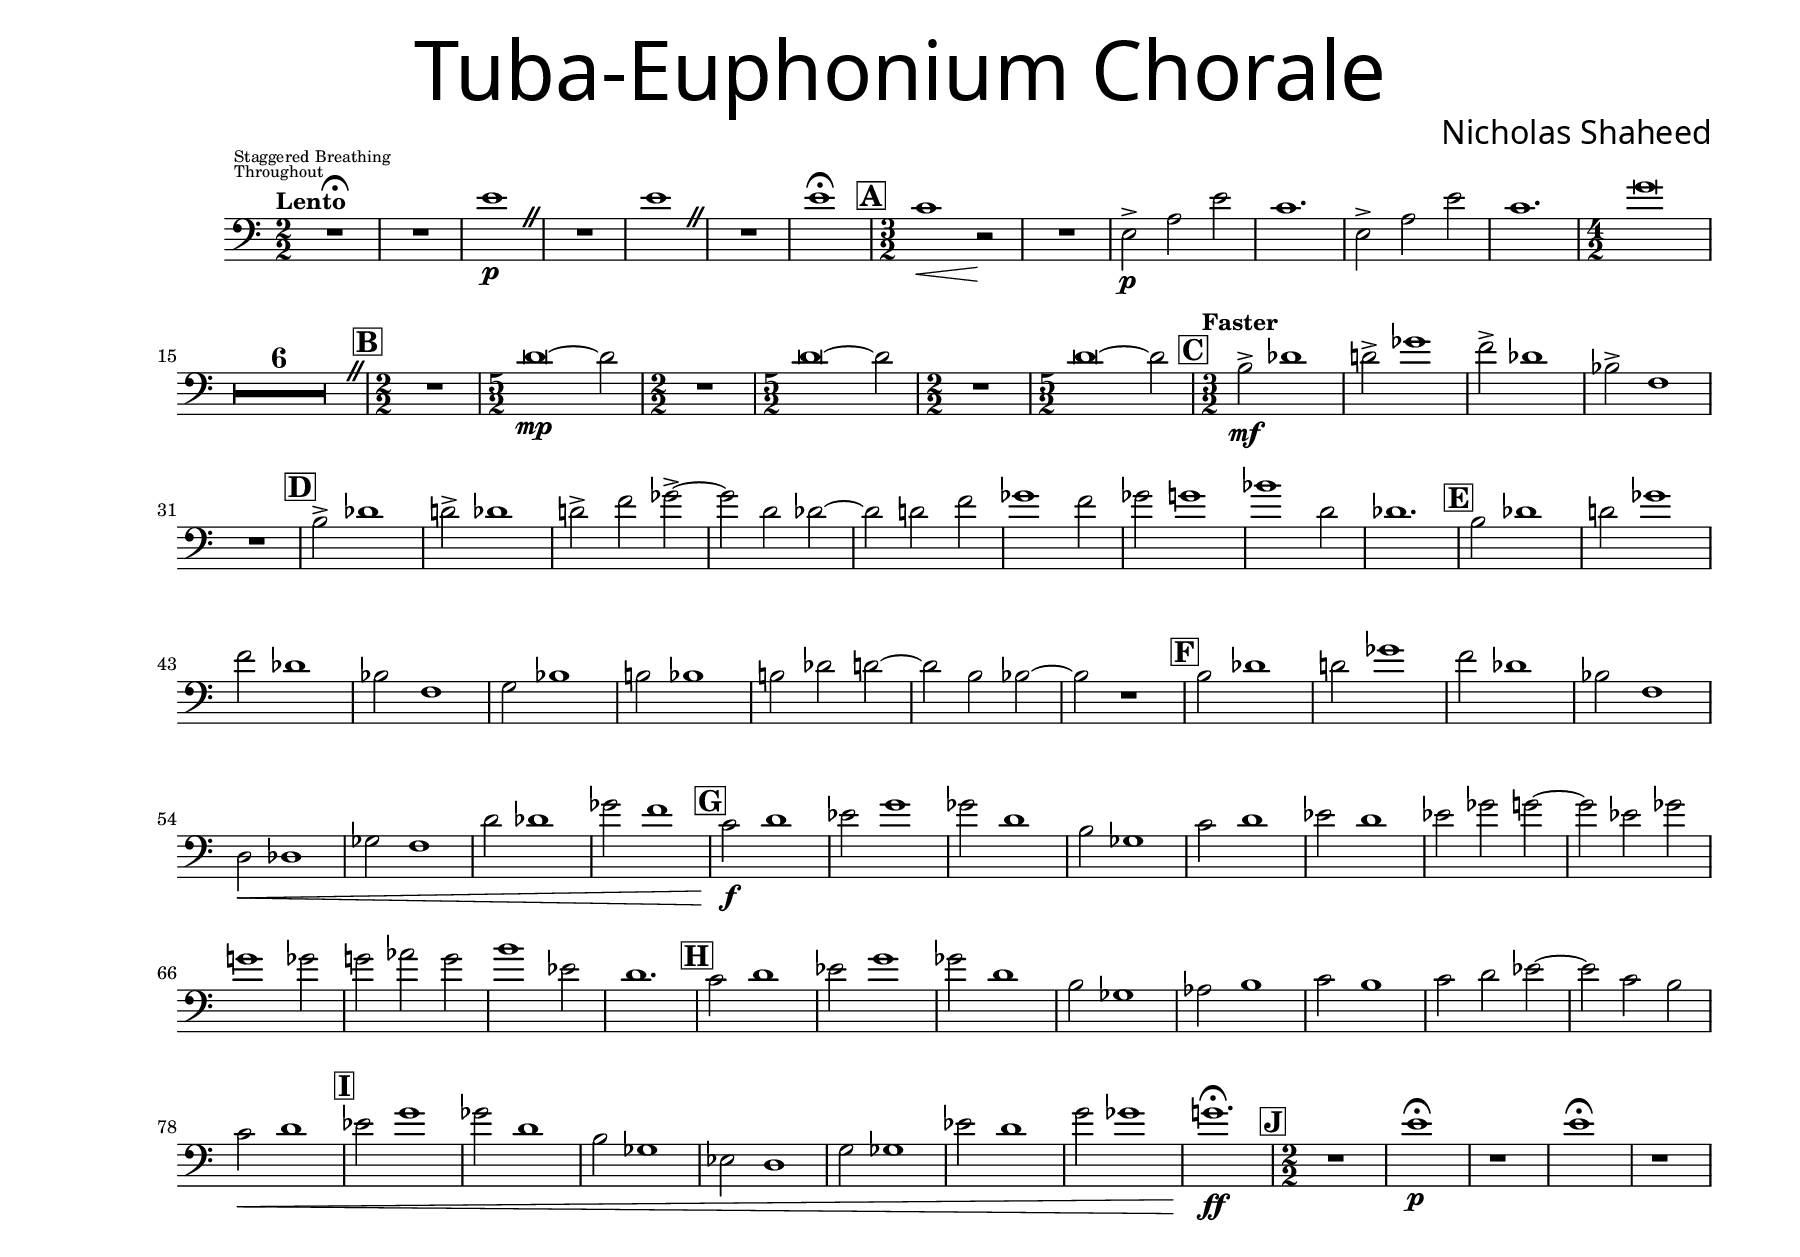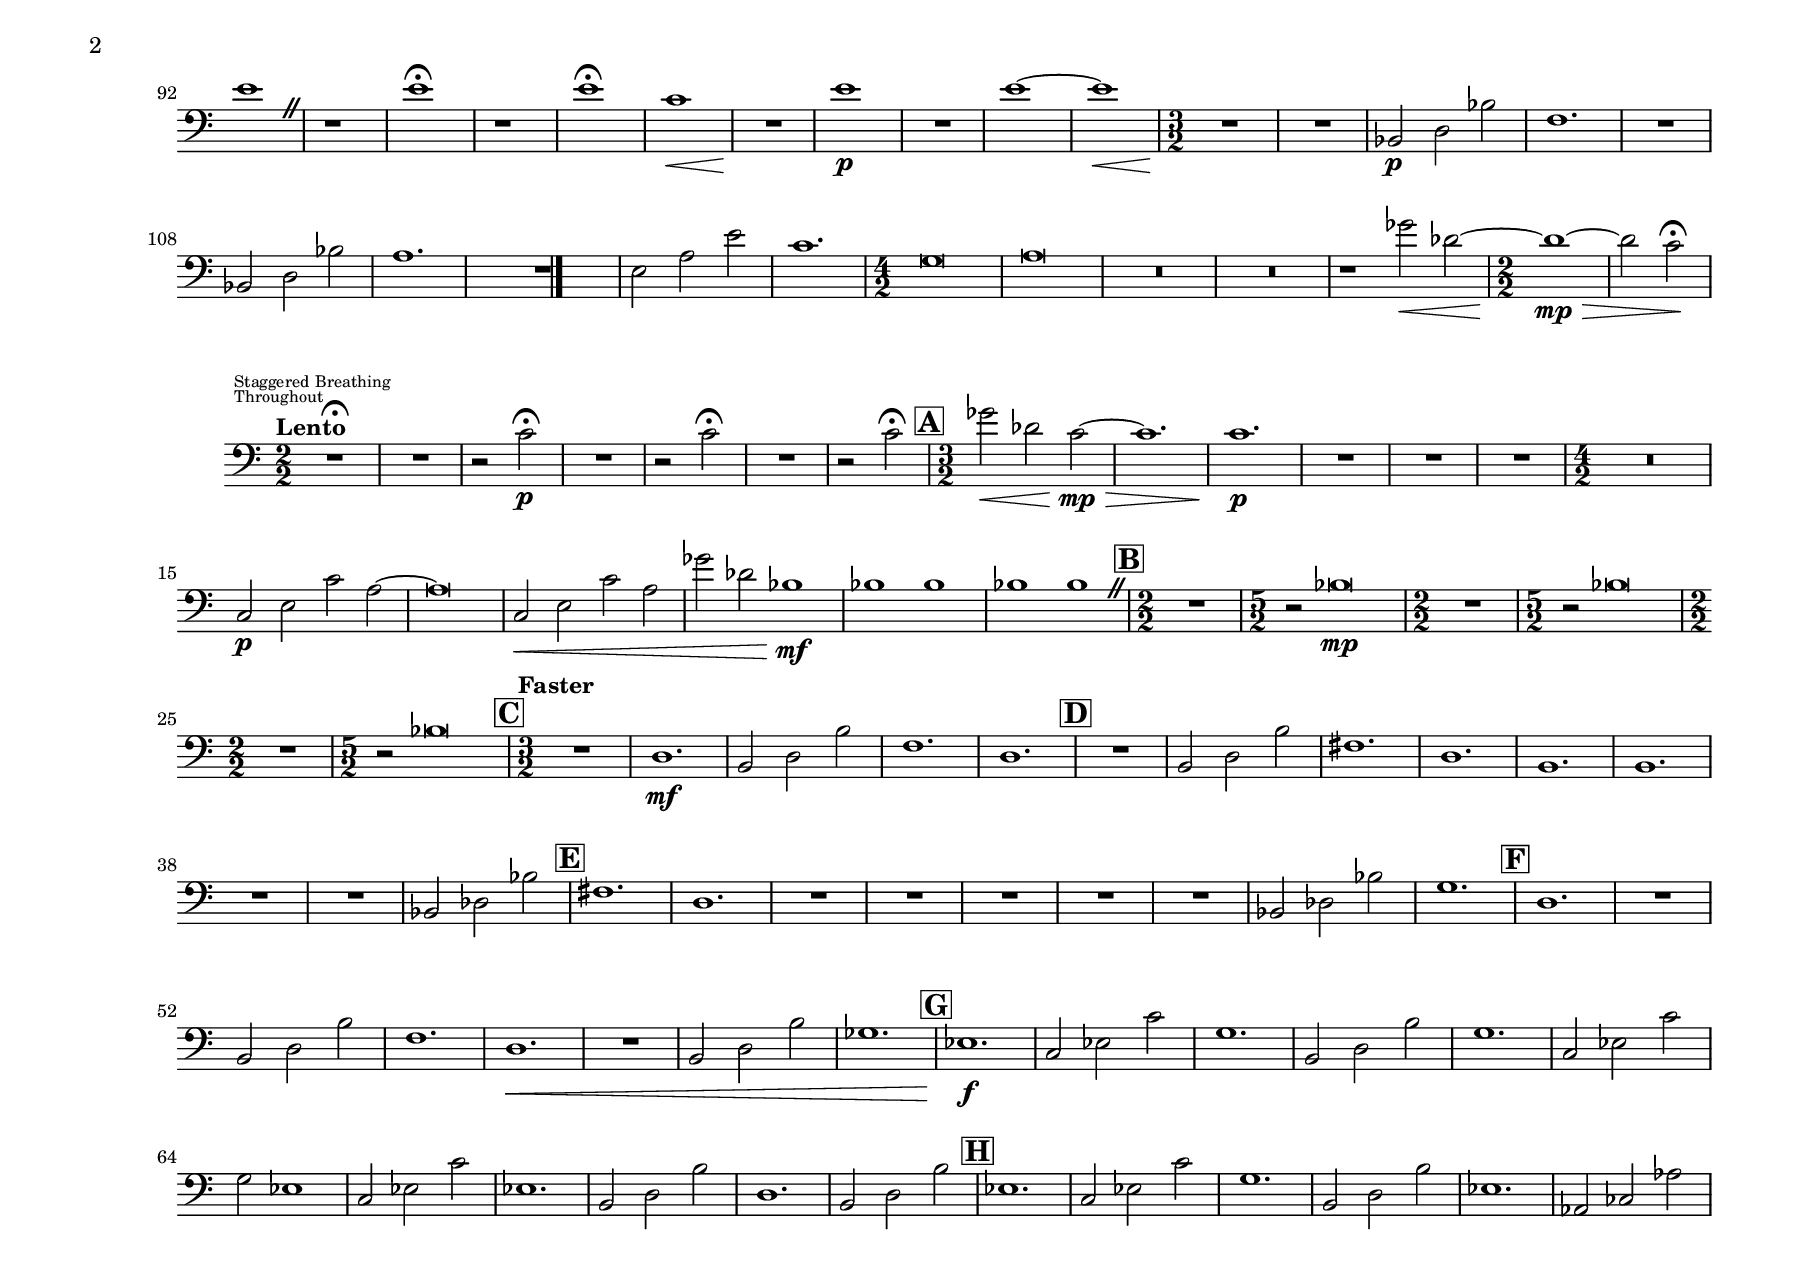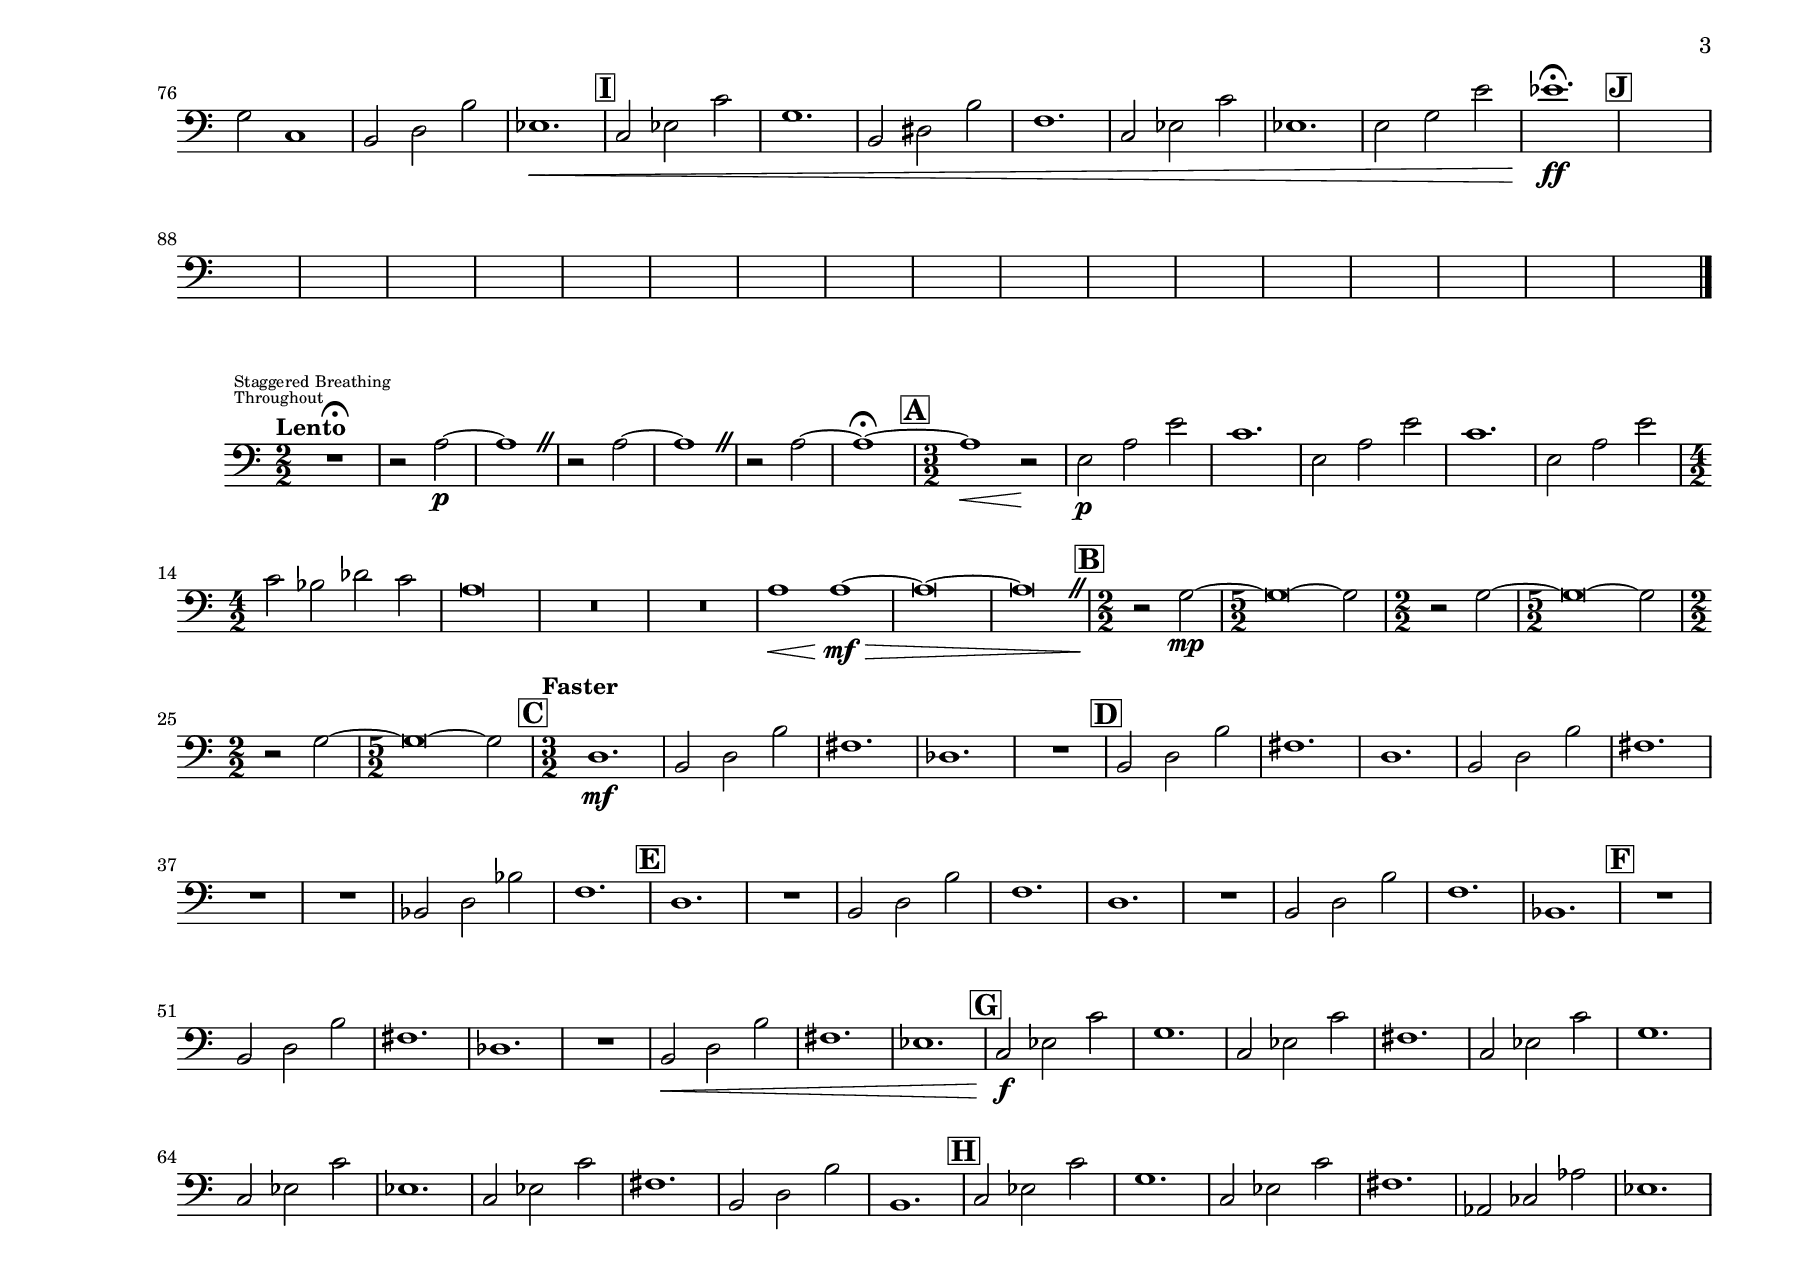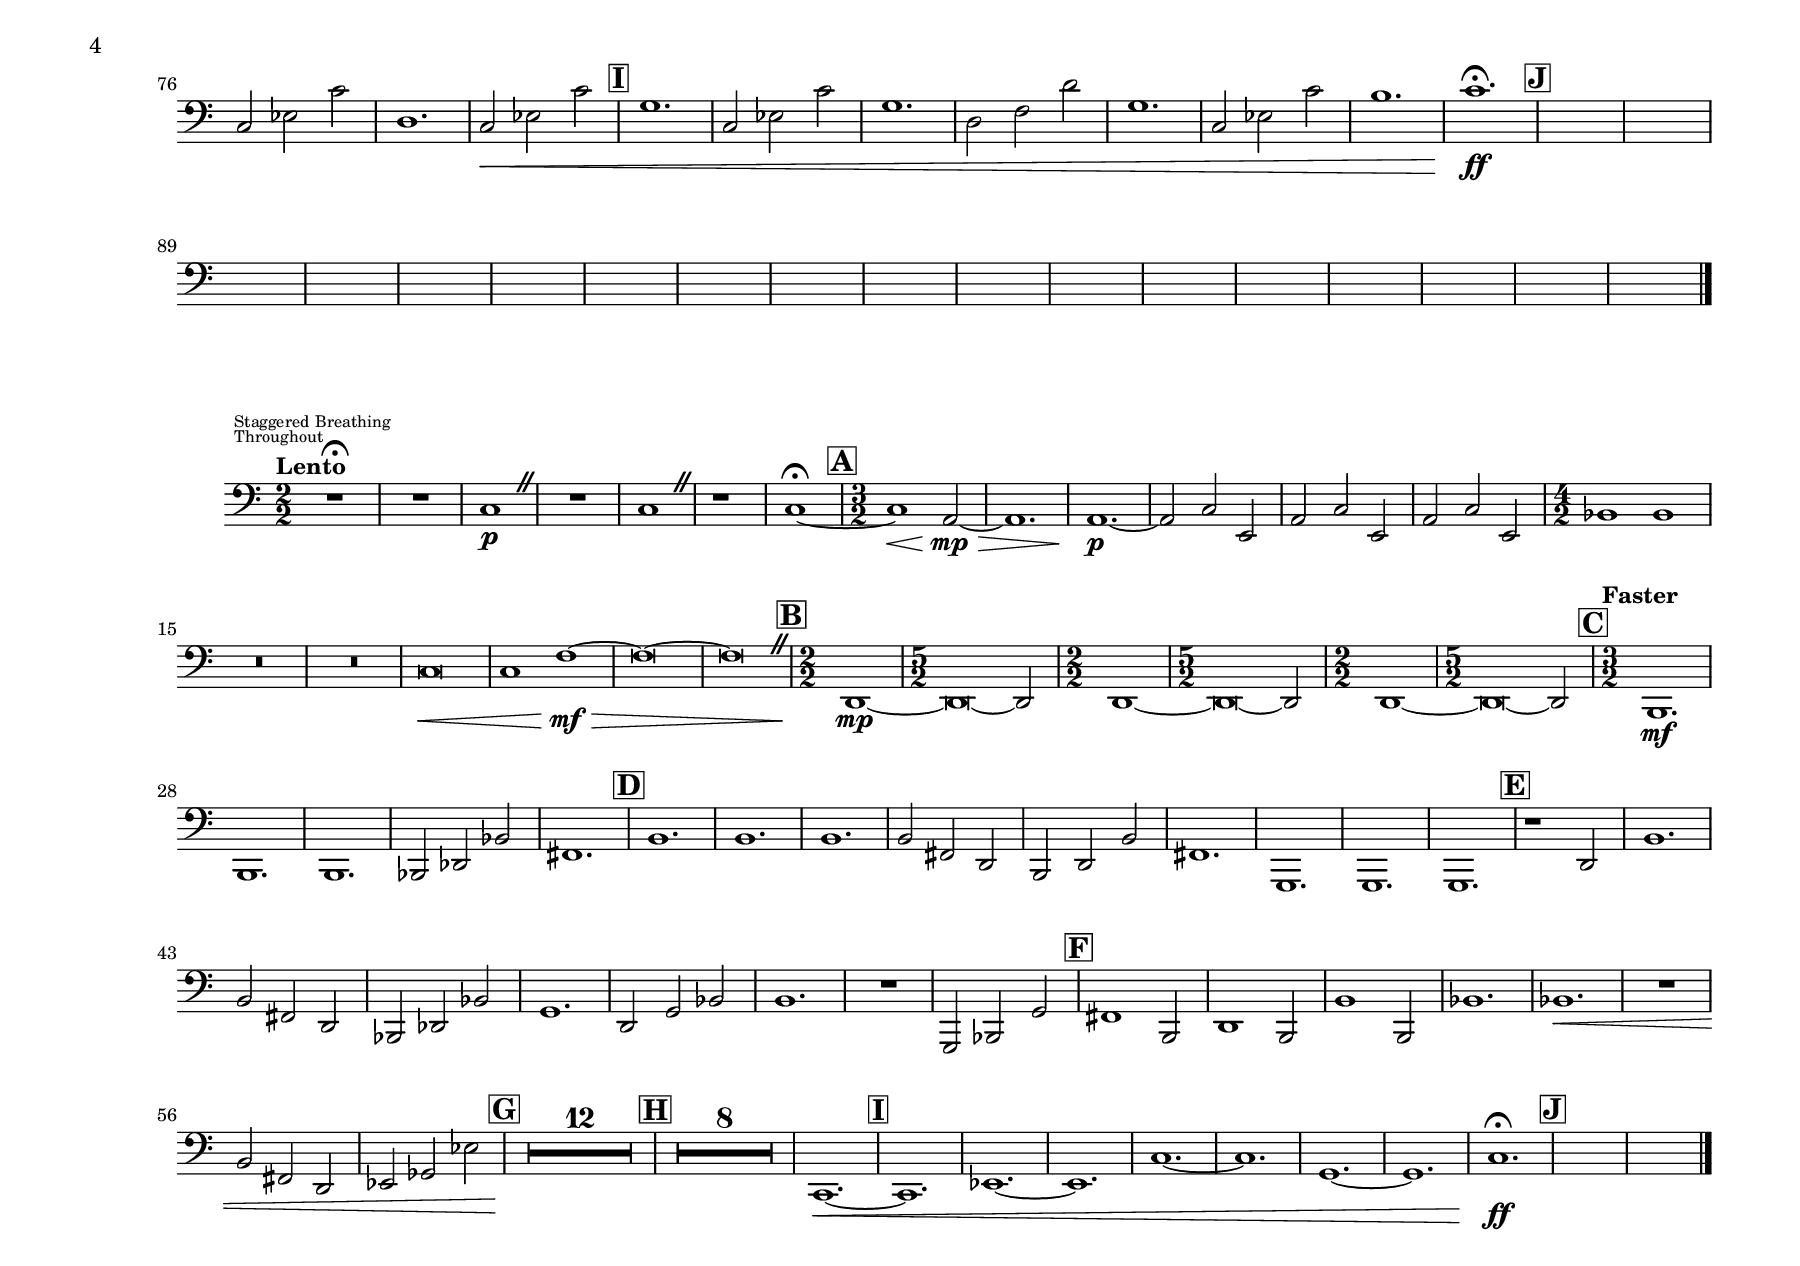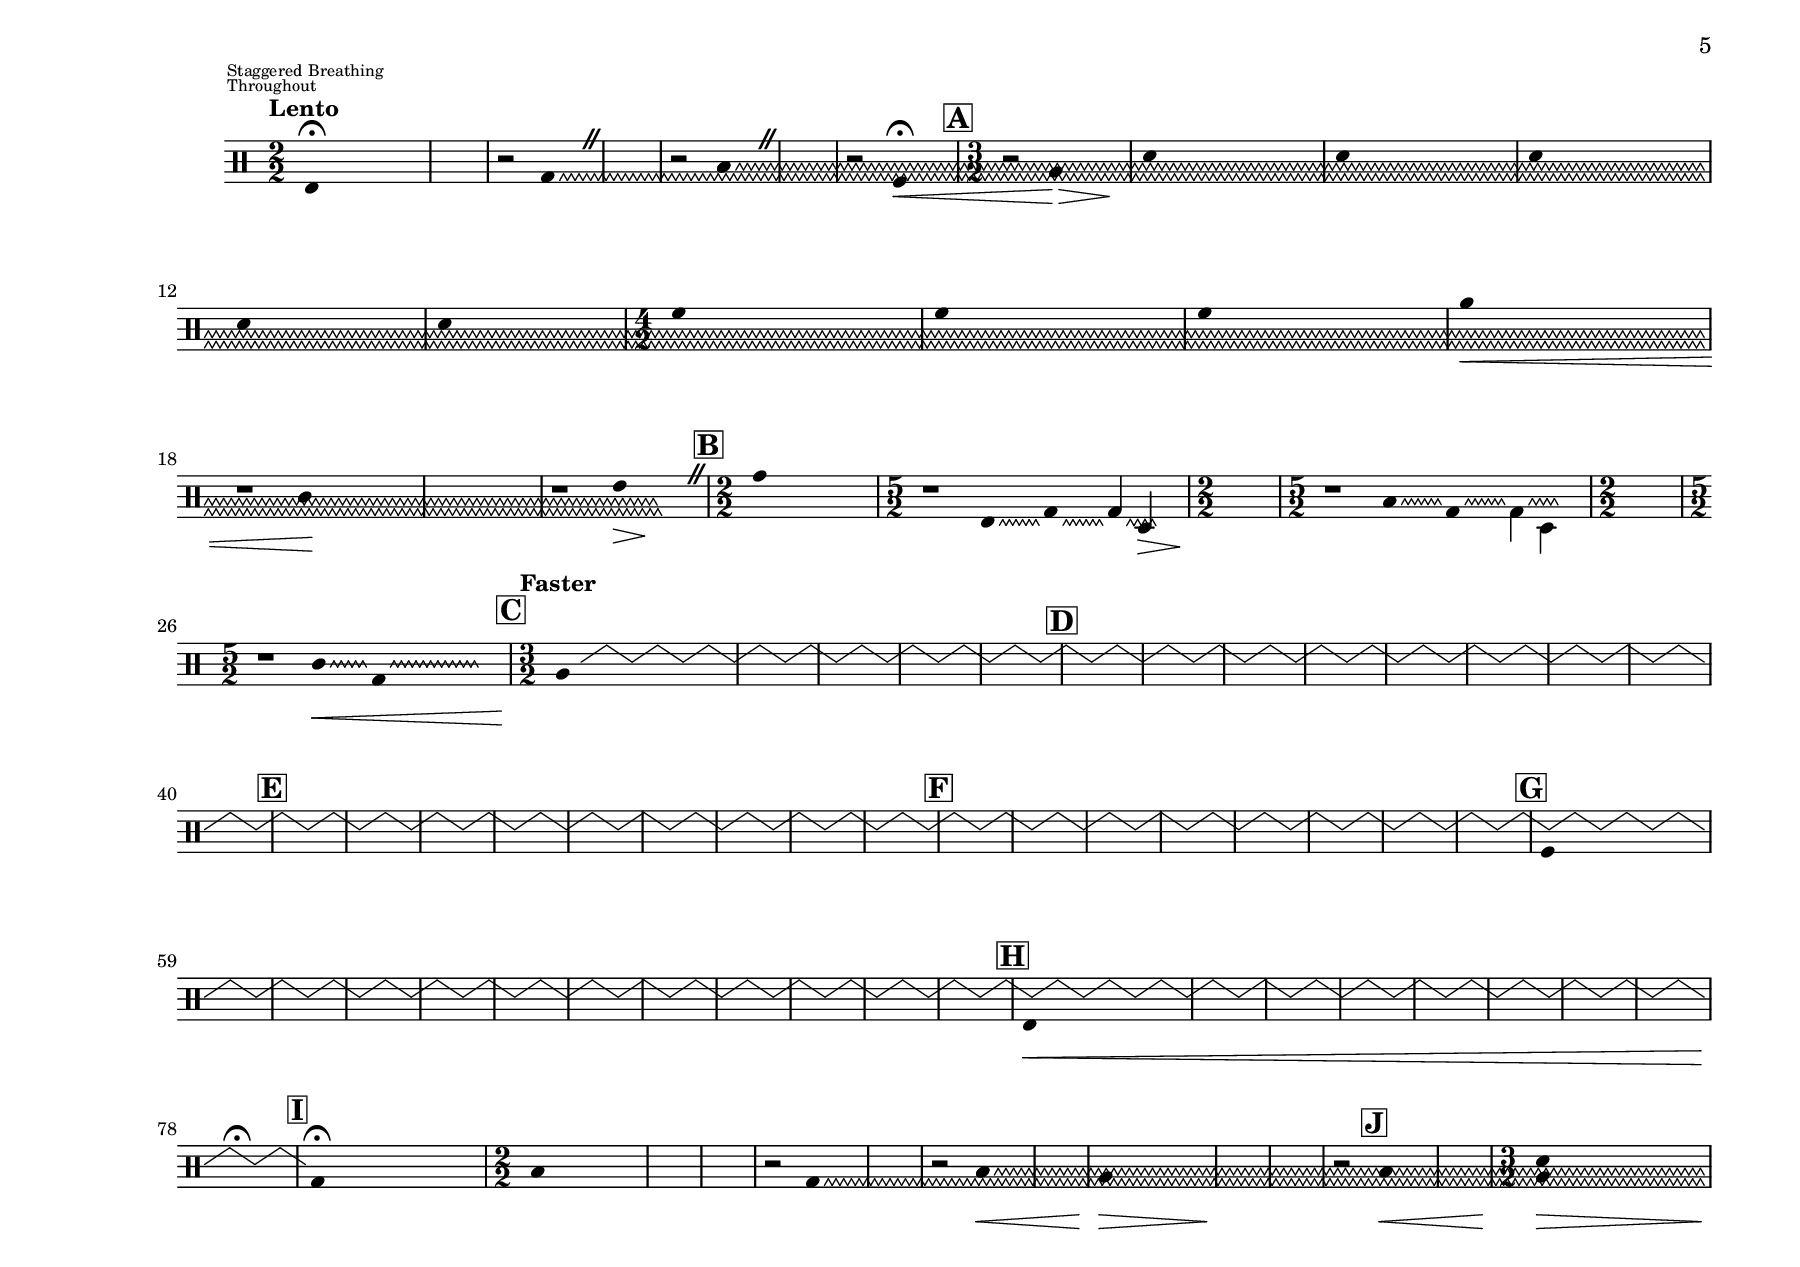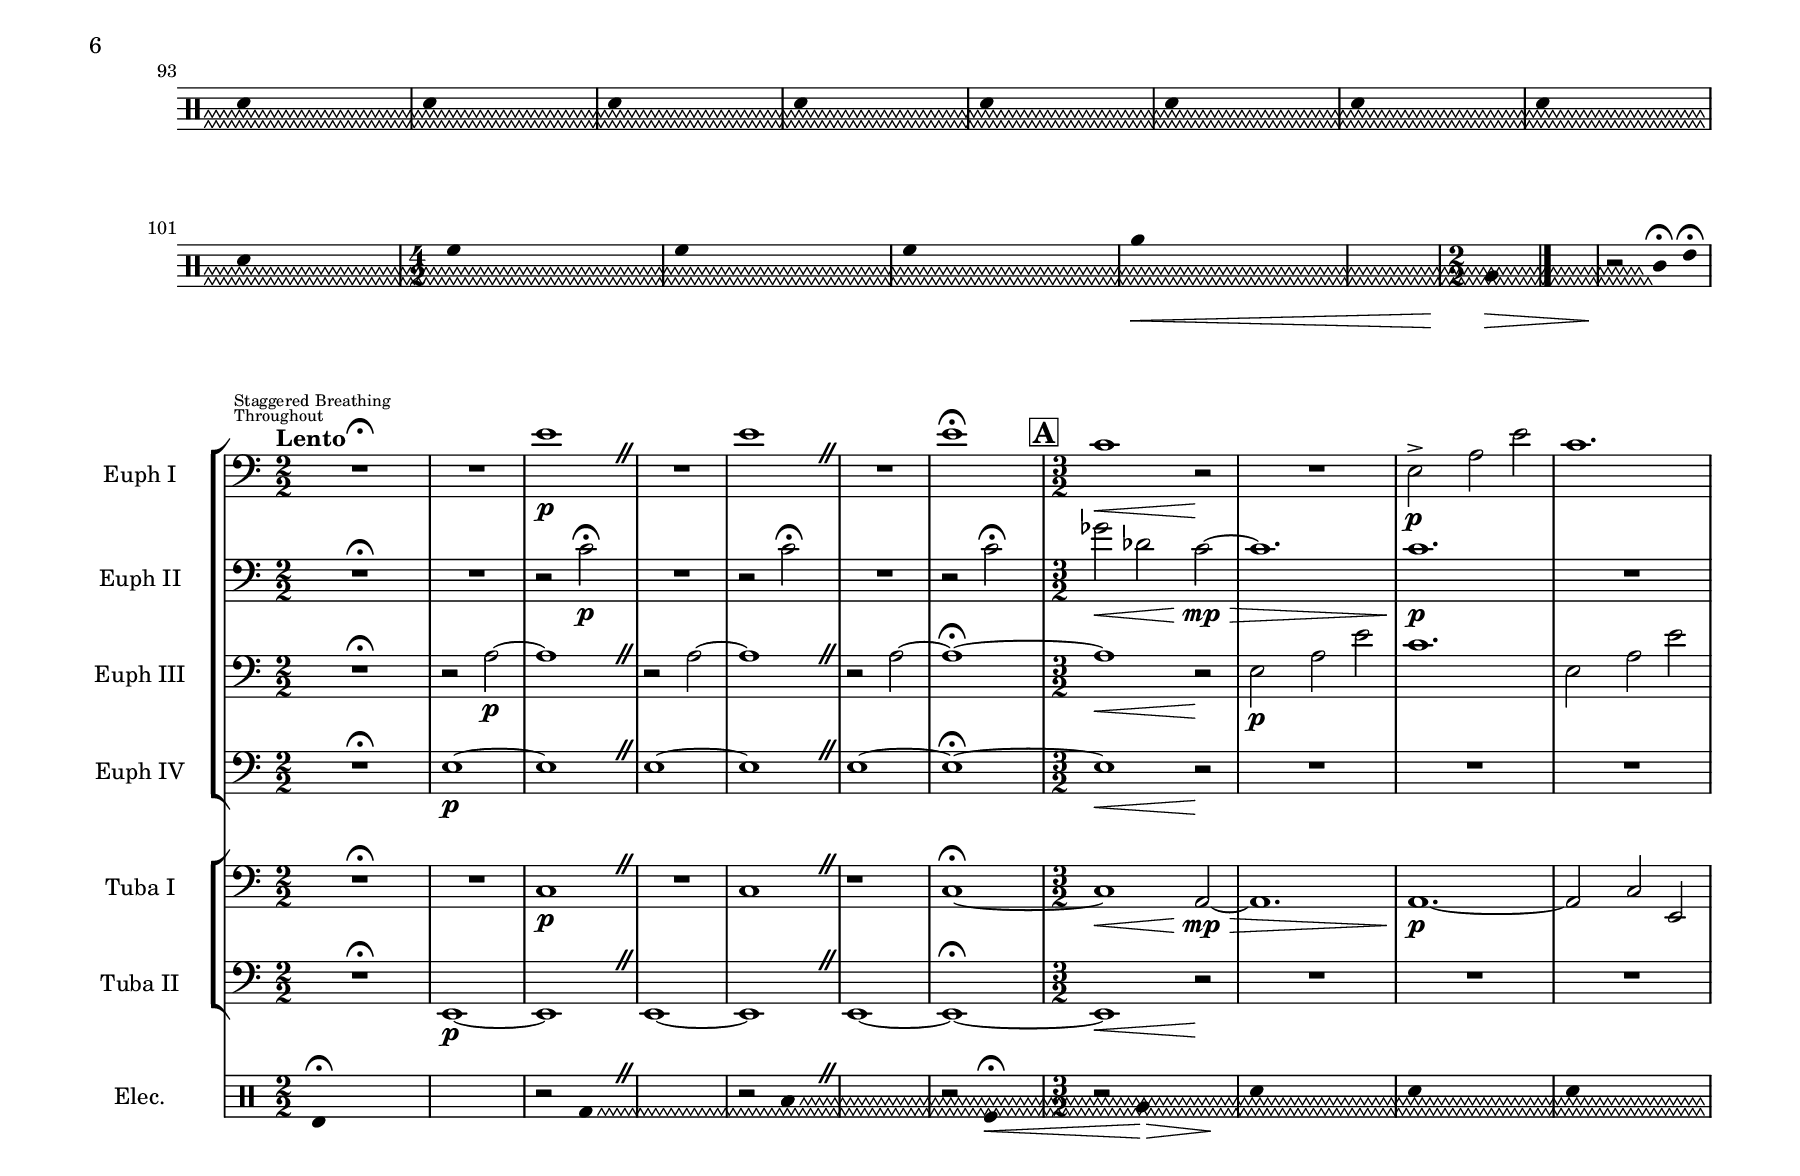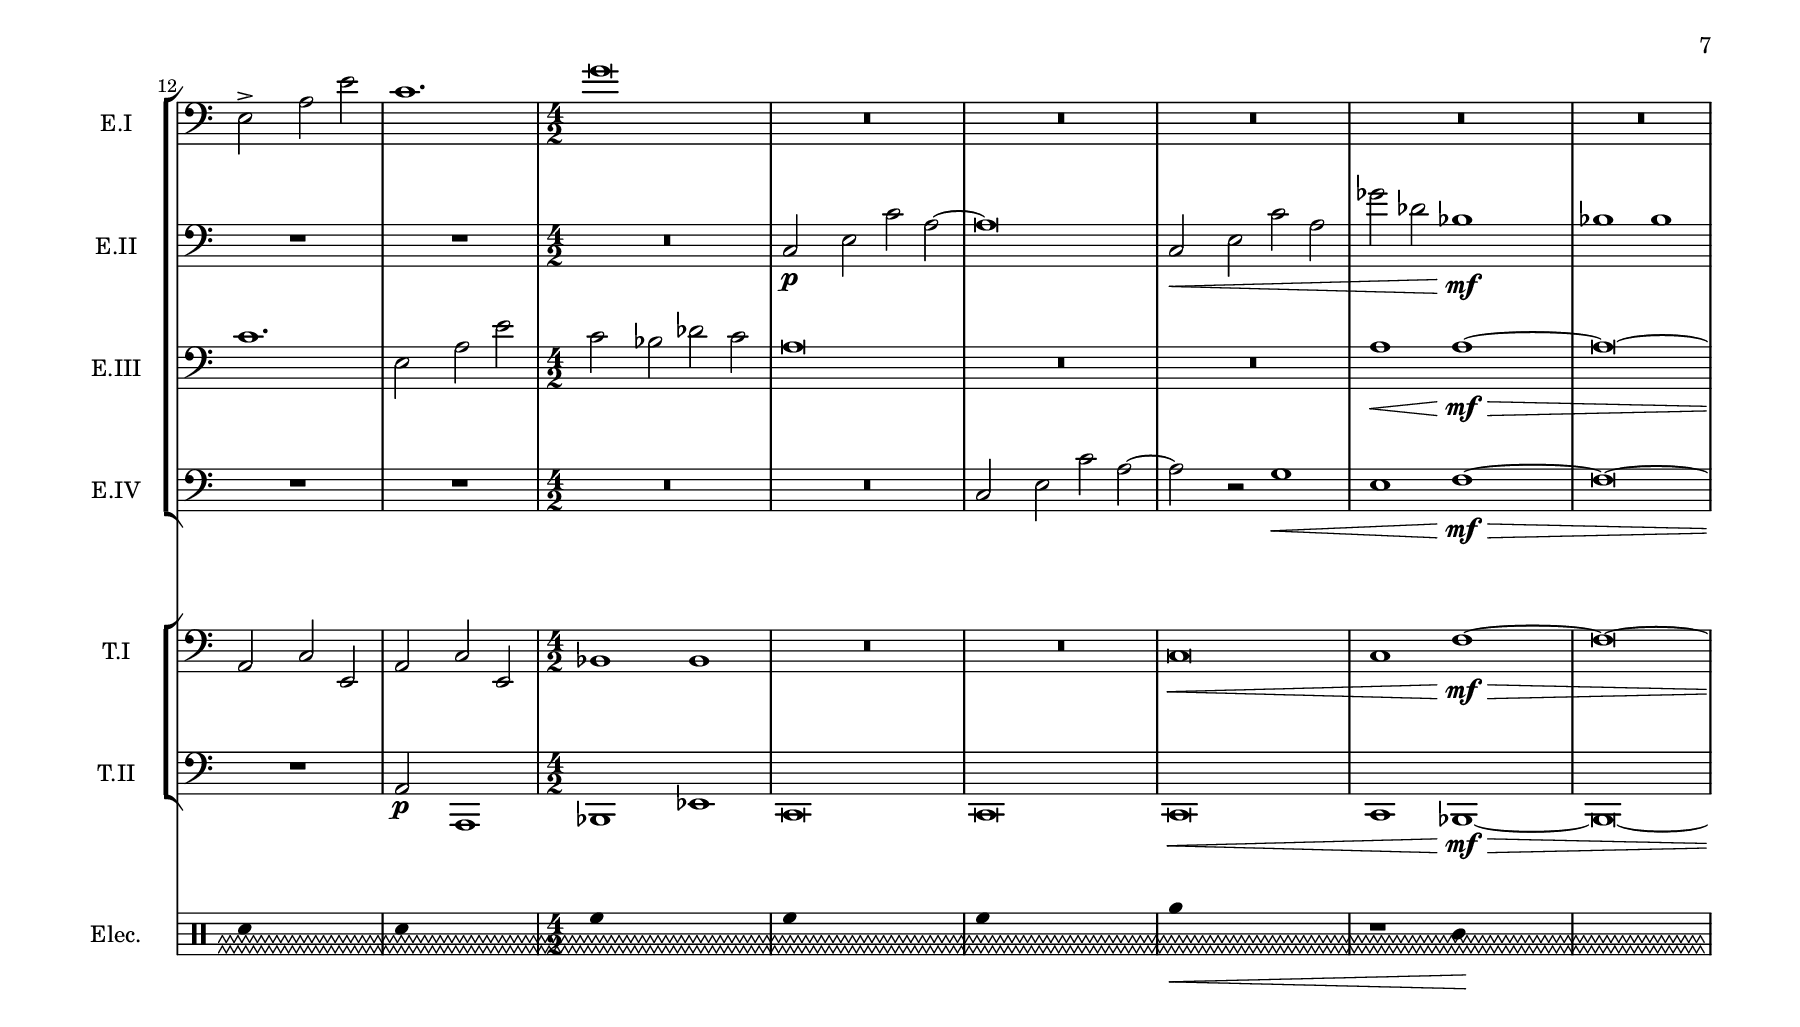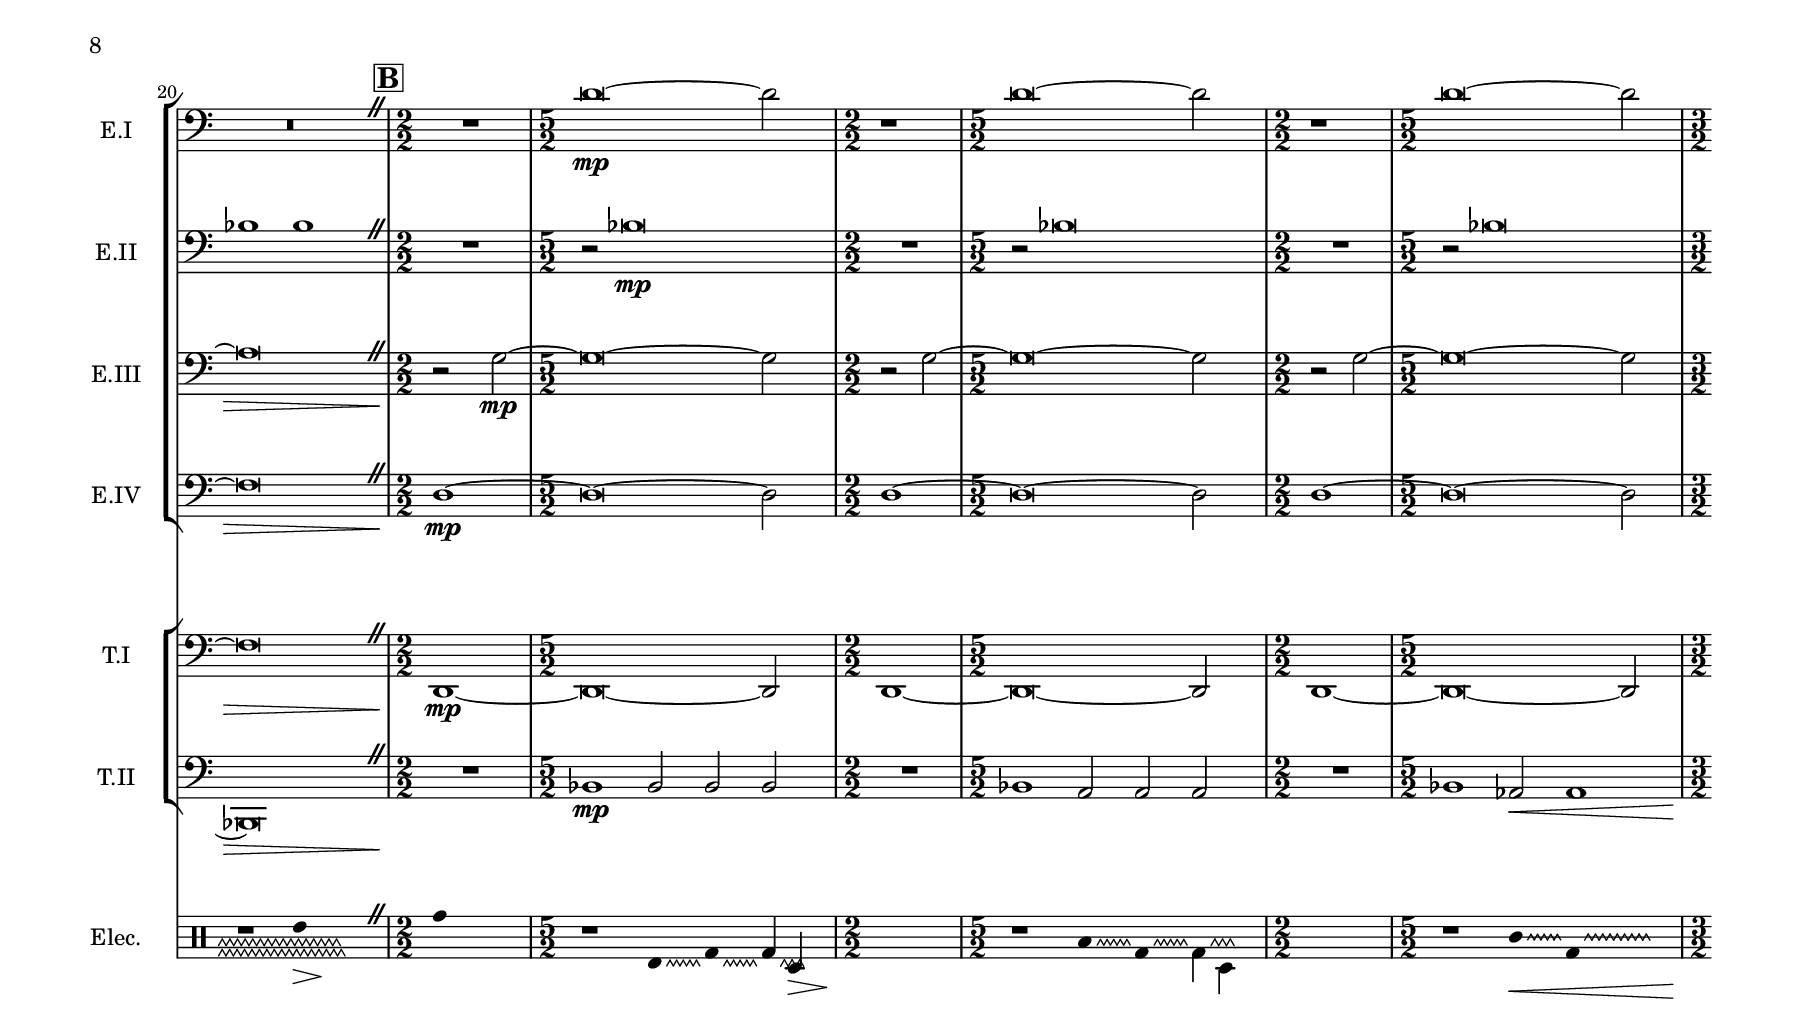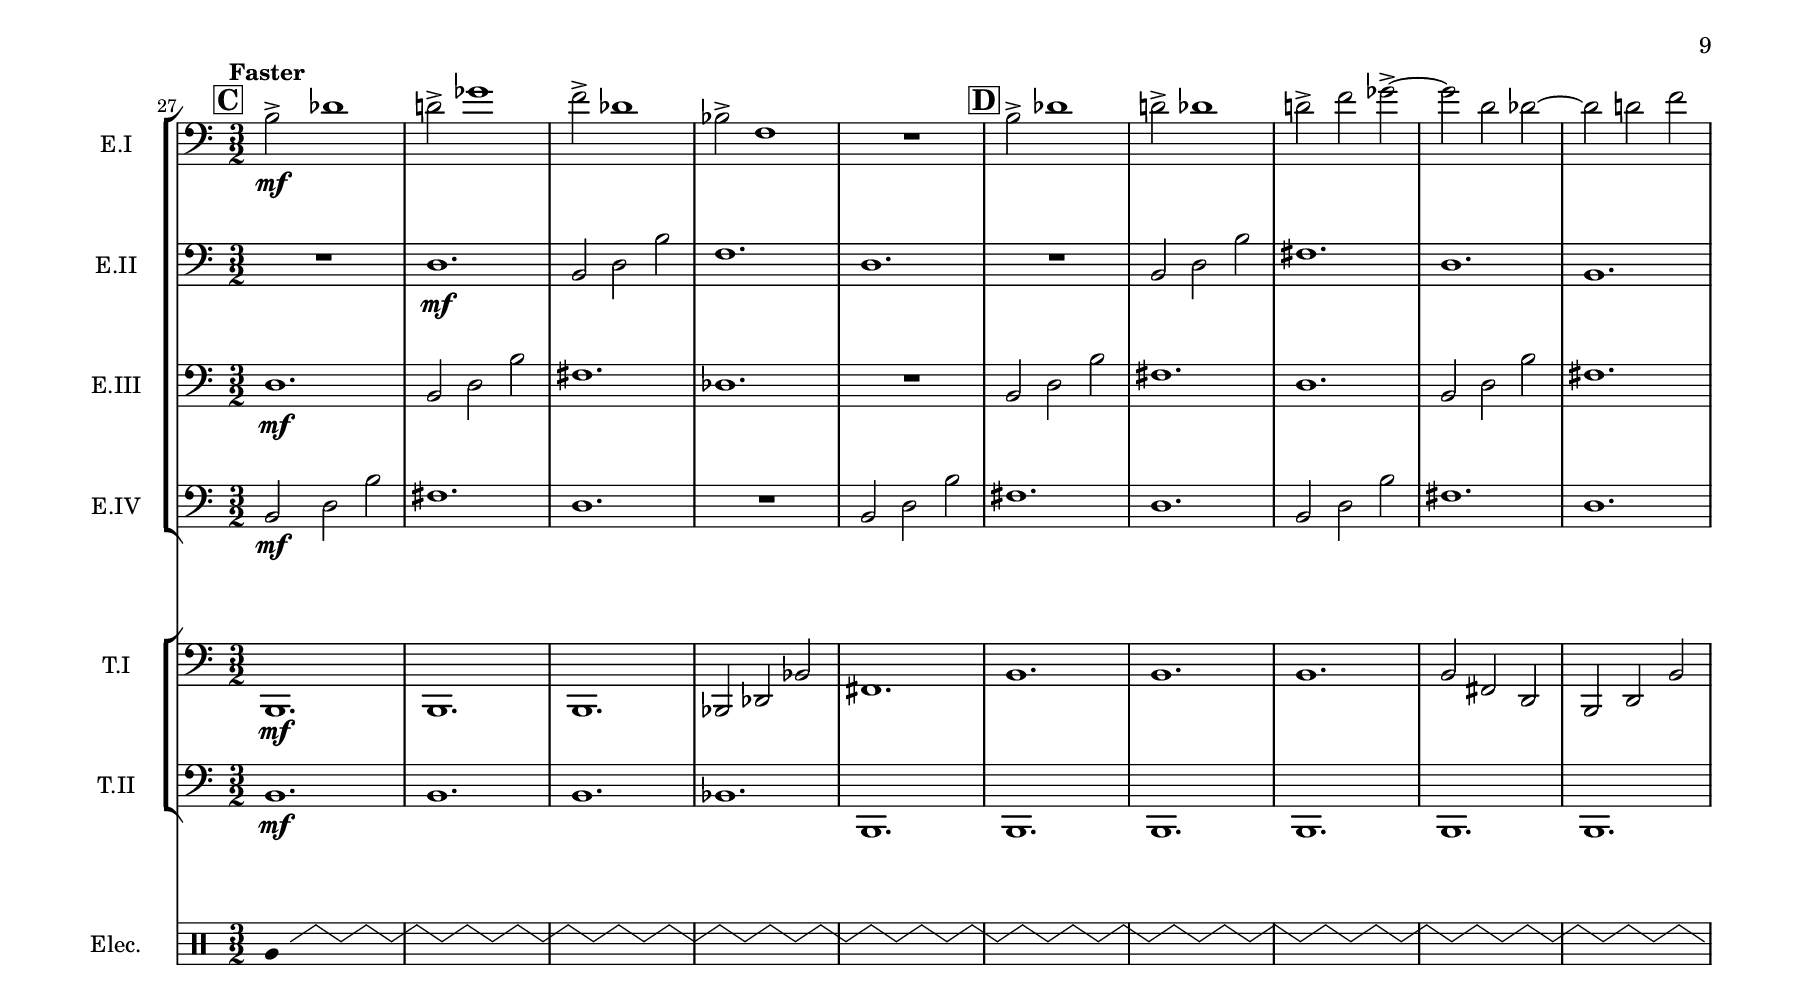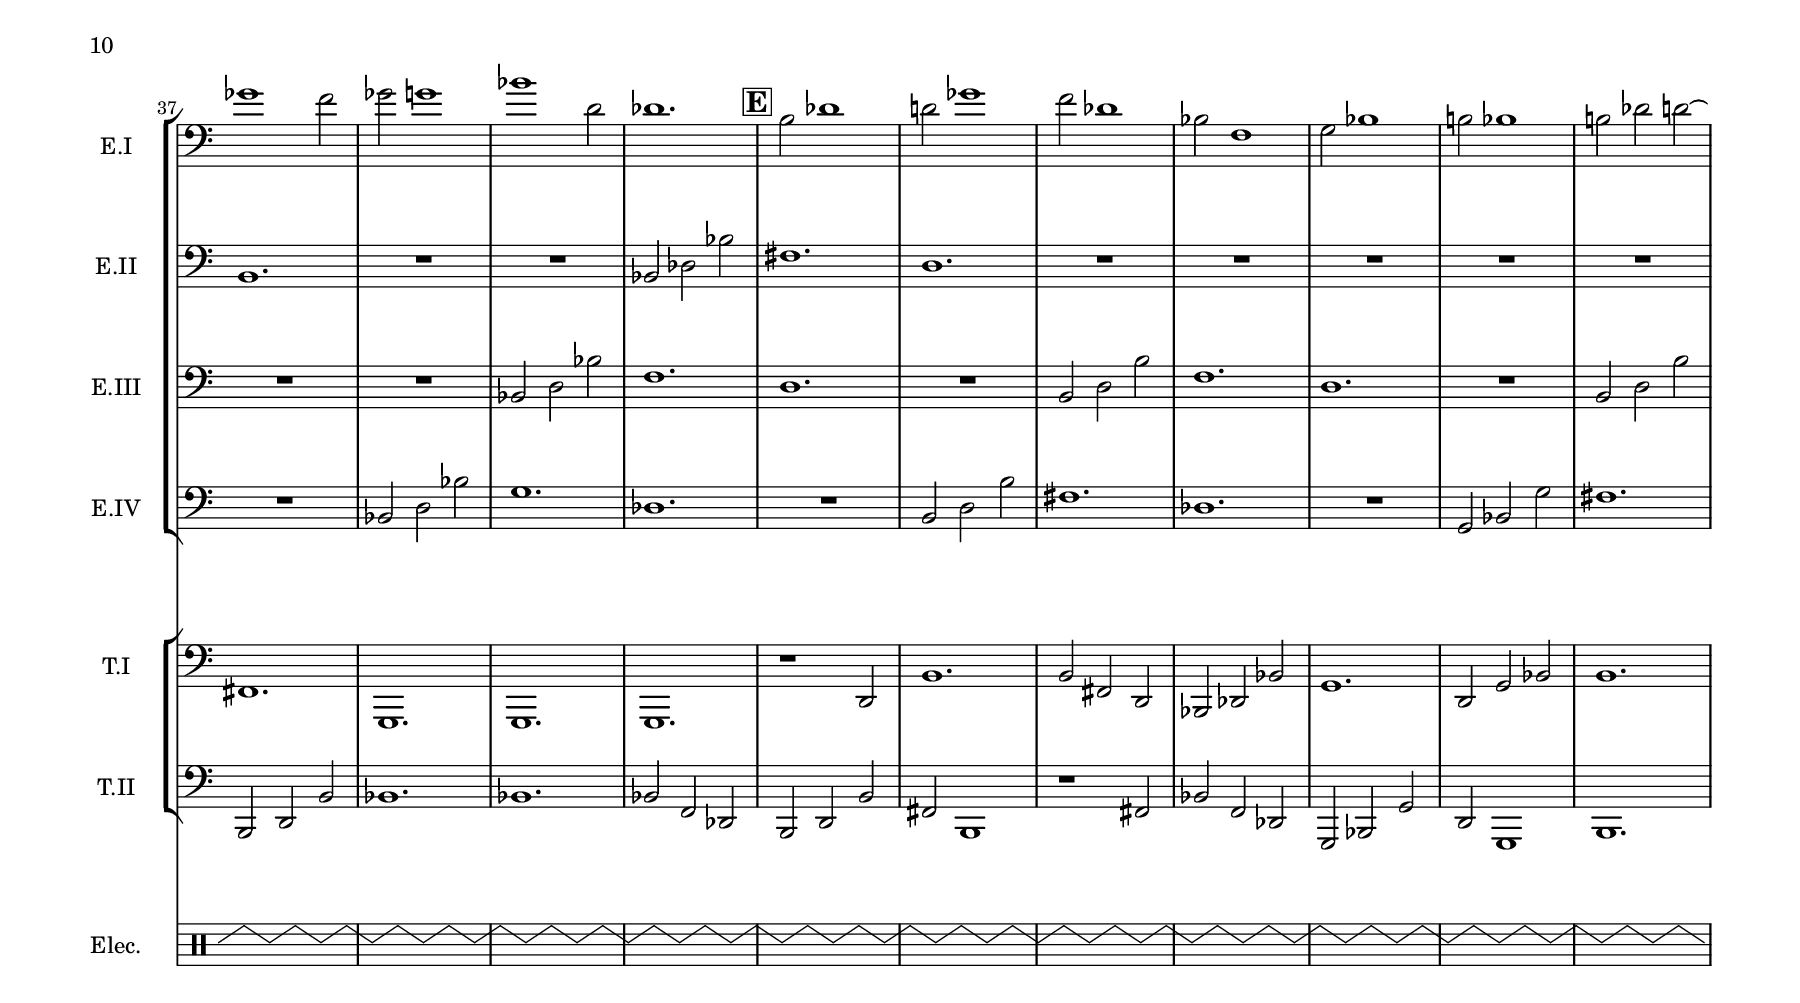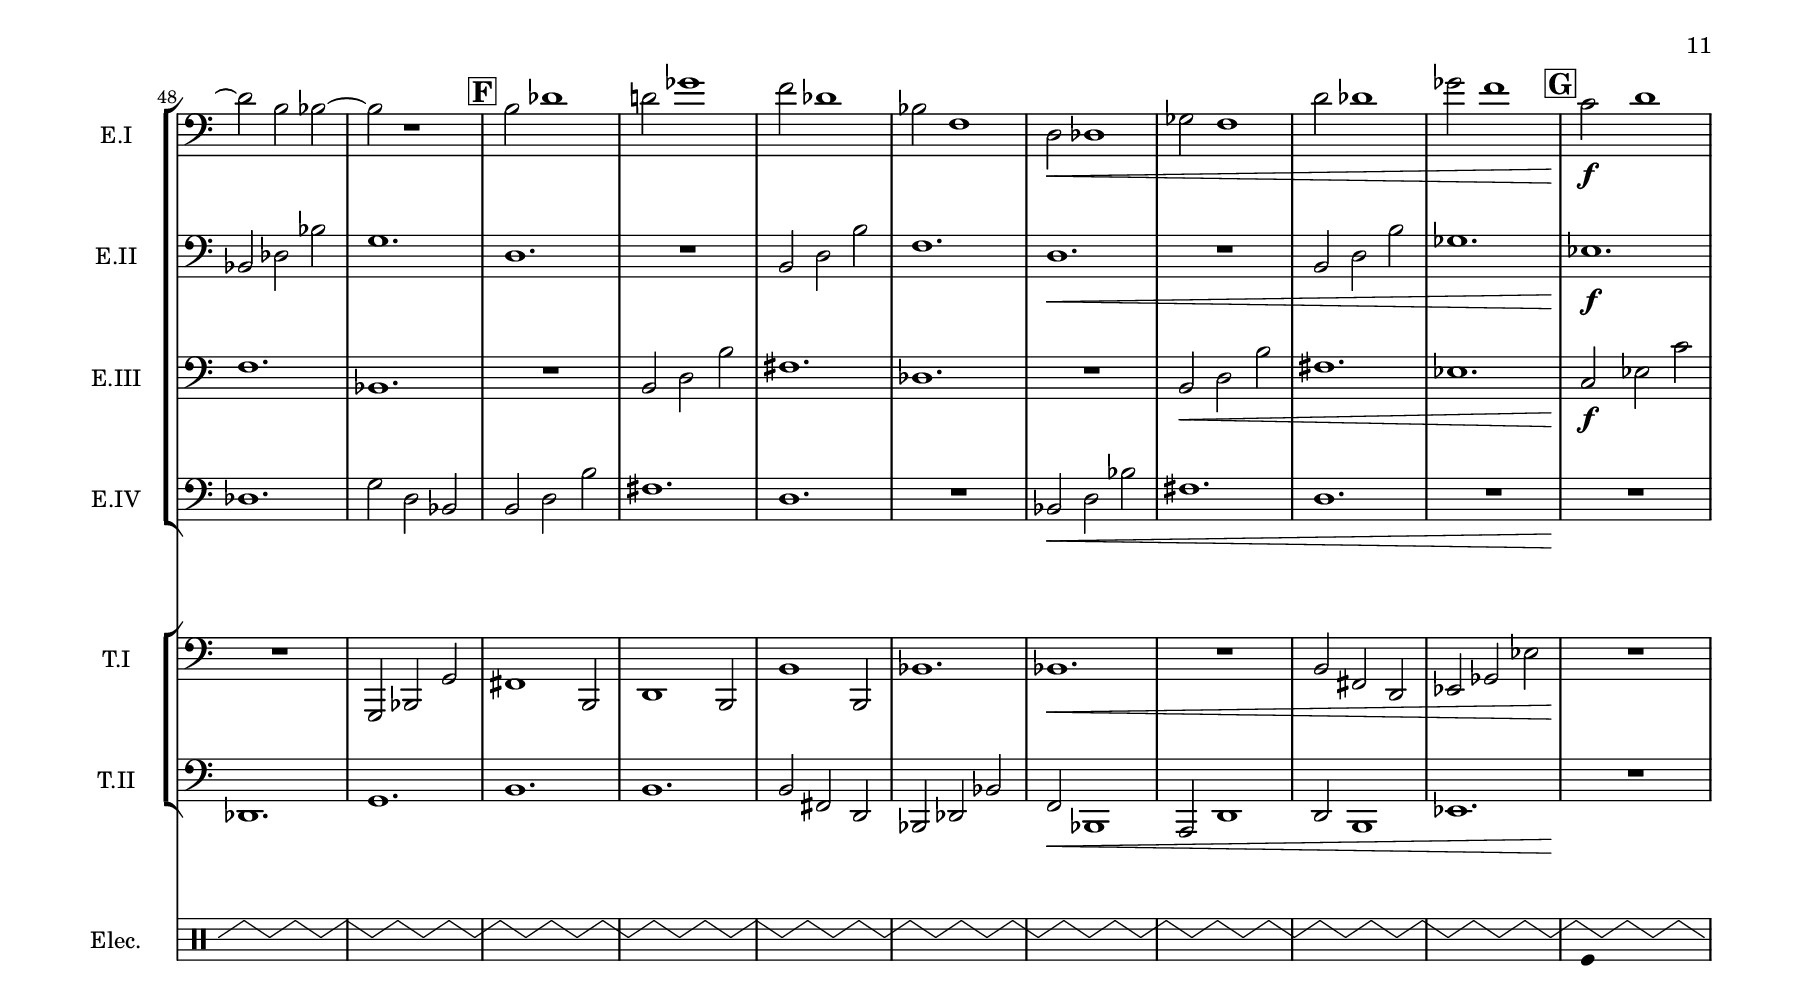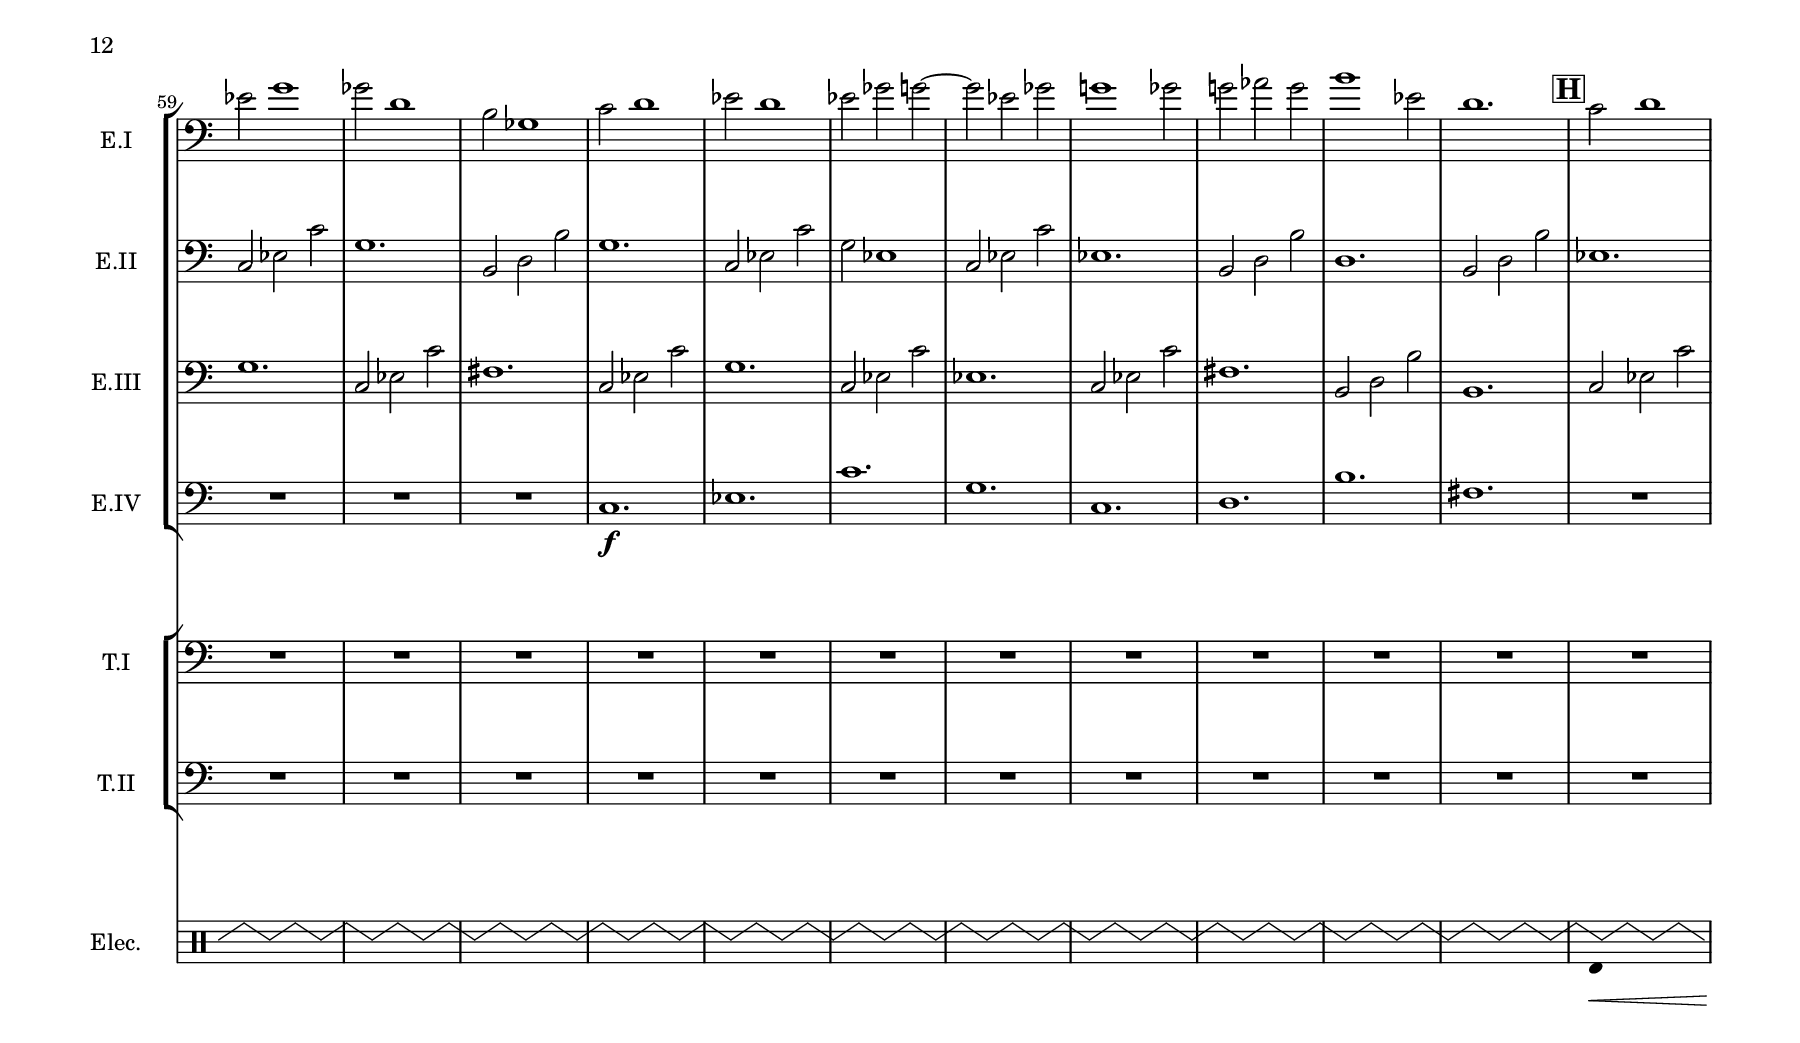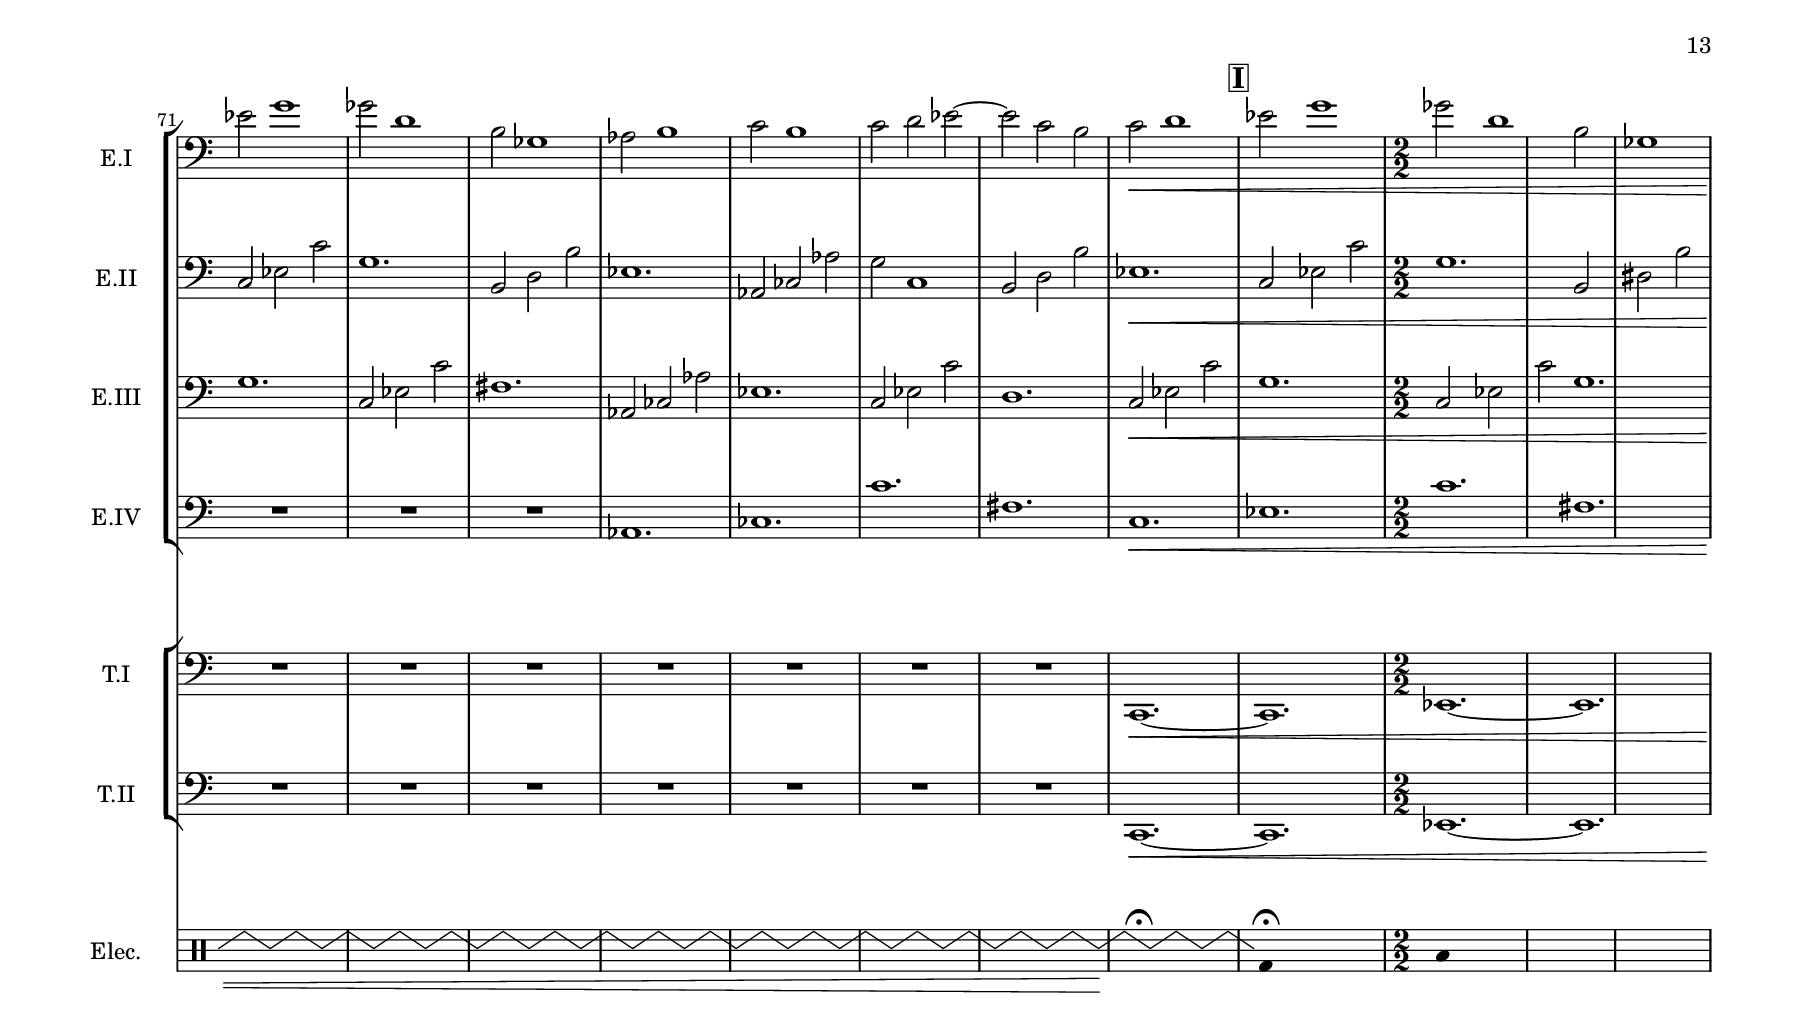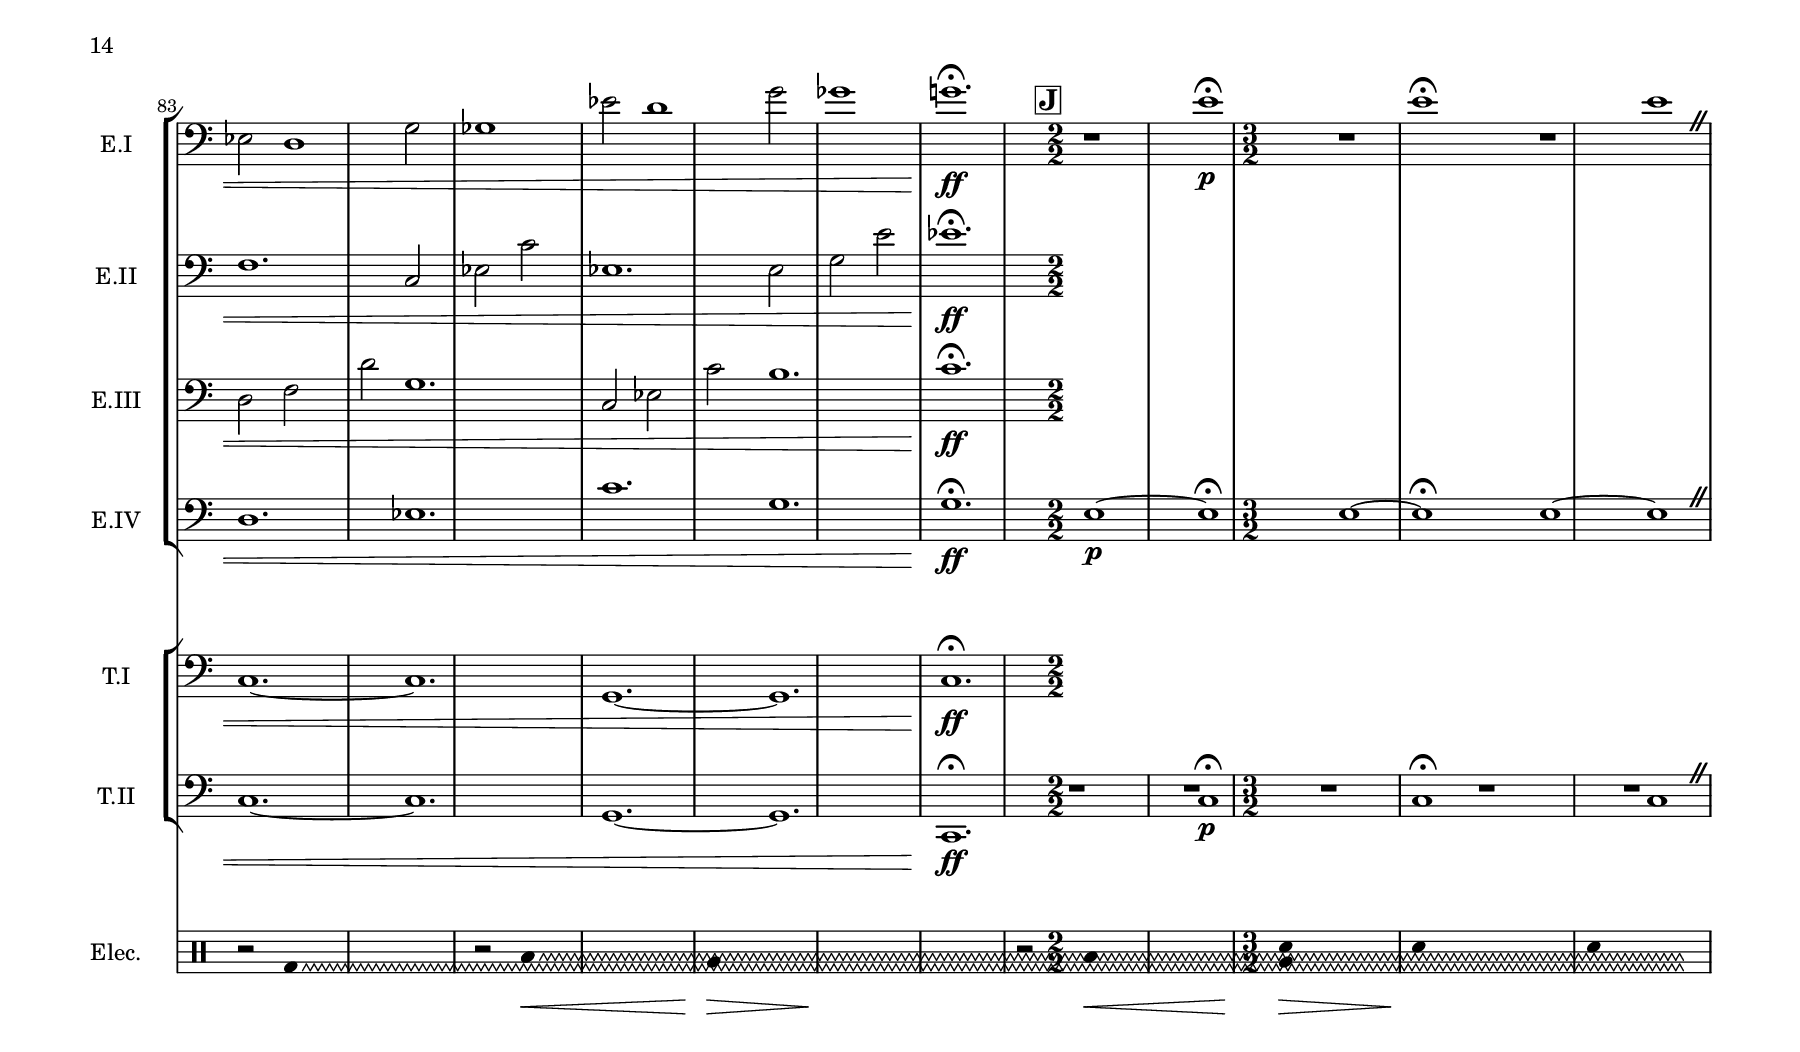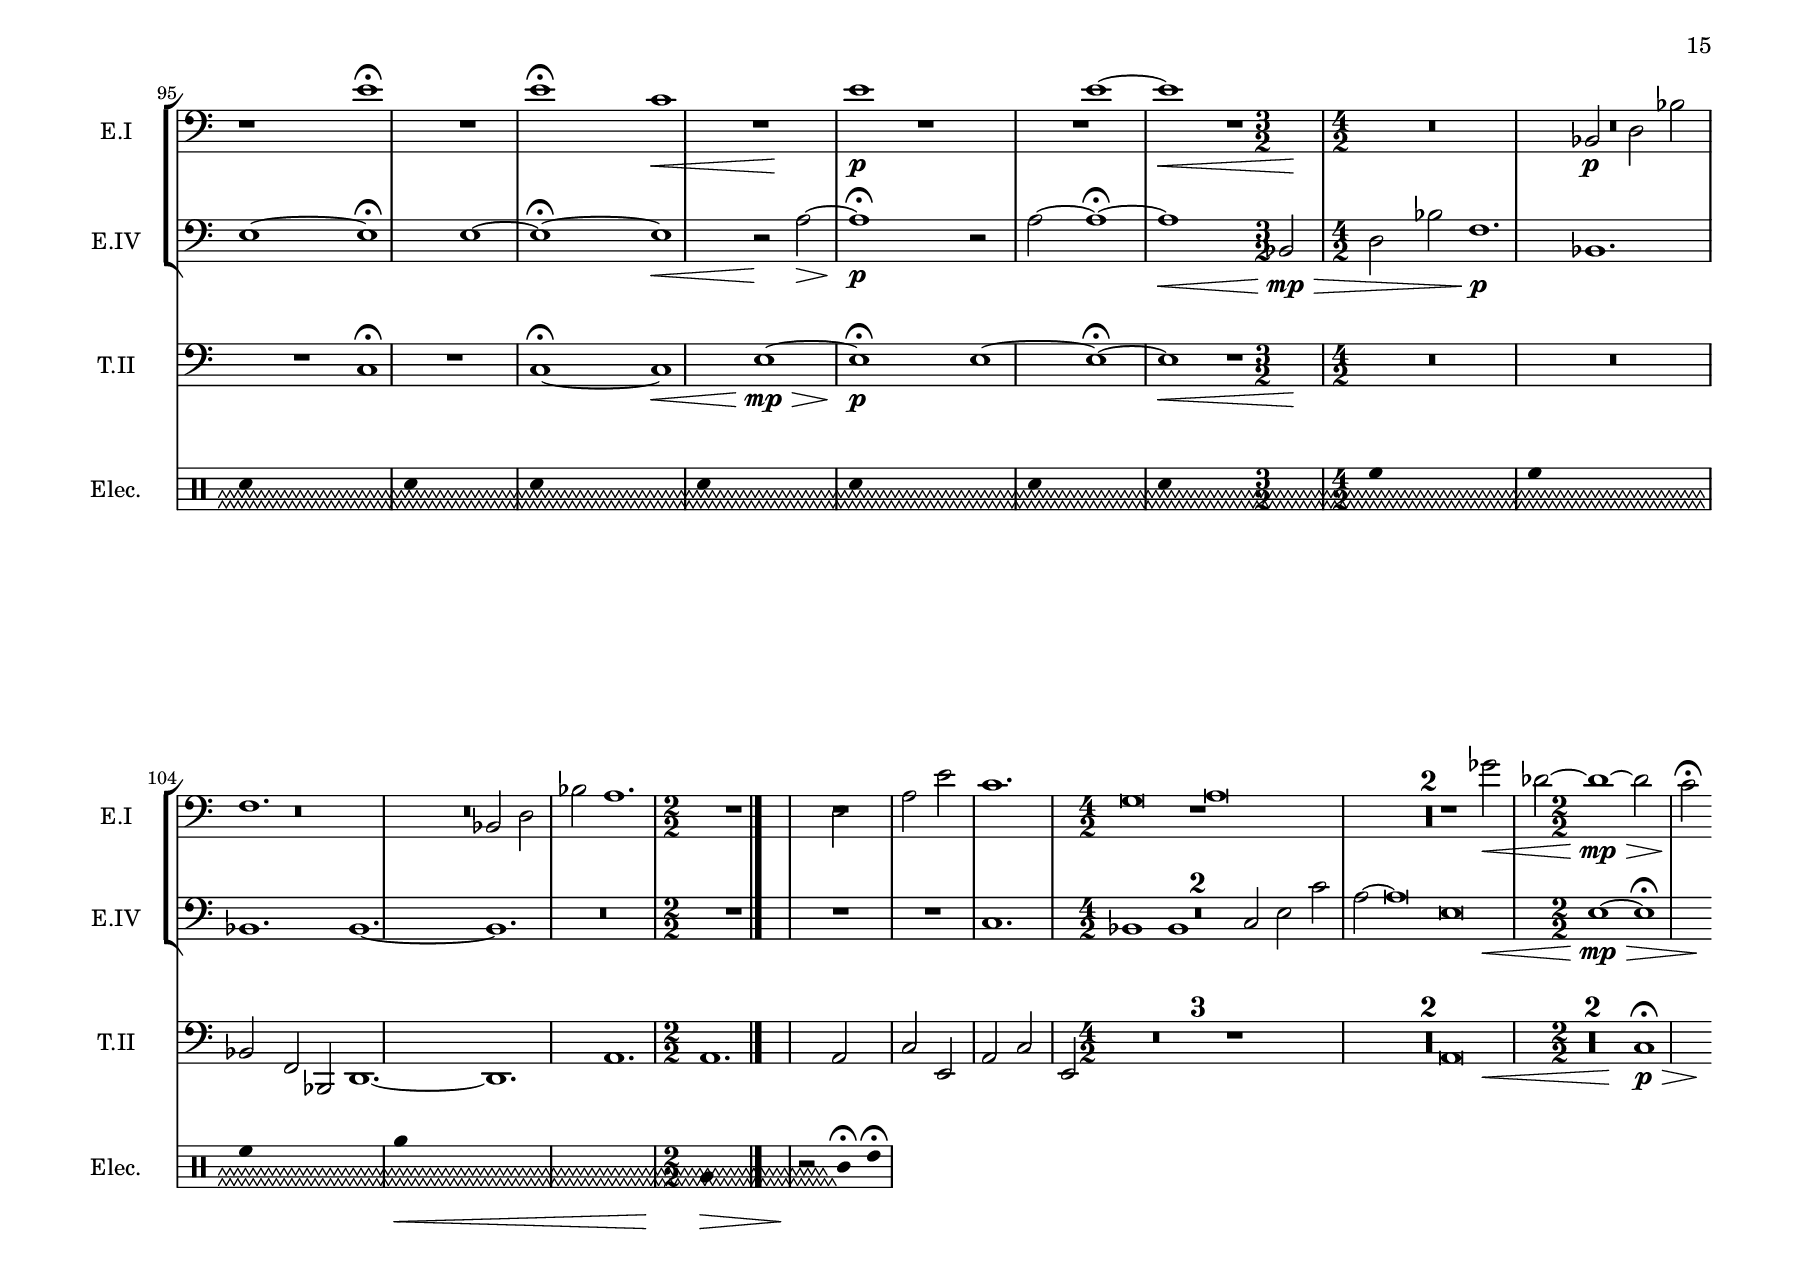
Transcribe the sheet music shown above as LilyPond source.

\version "2.18.2"
\language "english"
\version "2.18.2"
\language "english"

\header {
  title = "Tuba - Euphonium Chorale"
  instrument = "Euphonium I"
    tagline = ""
}

euphone = 
  \relative c' {
    \clef "bass"
    \time 2/2
    \numericTimeSignature
    
    \override Score.RehearsalMark.outside-staff-priority = #1
    \override BreathingSign.text = \markup { \musicglyph #"scripts.caesura.straight" }
    \set Score.markFormatter = #format-mark-box-alphabet
    
    R1 \fermataMarkup | R1 | e\p \breathe | R1 | e \breathe | R1 | e \fermata %{\mark%} |
    
    \time 3/2
    
    c1\< r2\! | R1. | e,2\p-> a e' |  c1. | e,2-> a e' |  c1. |
    
    \time 4/2
    
    \compressFullBarRests
    \override MultiMeasureRest.expand-limit = #3
    g'\breve | R\breve*6\breathe %{\mark%} |
    
    \time 2/2
    
    R1 |
    
    \time 5/2
    
    d\breve\mp~ d2 | 
    
    \time 2/2
    
    r1 | 
    
    \time 5/2
    
    d\breve~ d2 
    
    \time 2/2
    
    r1 | 
    
    \time 5/2
    
    d\breve~ d2%{\mark%} |
    
    \time 3/2
    b2\mf-> df1 | d!2-> gf1 | f2-> df1 | bf2-> f1 | R1.%{\mark%} |
    b2-> df1 | d!2-> df1 | d!2-> f gf~-> | gf d df~ | df d f | gf1 f2 |
    gf2 g1 | bf1 d,2 | df1.%{\mark%} |
    
    b2 df1 | d!2 gf1 | f2 df1 | bf2 f1 | g2 bf1 | b!2 bf1 | b!2 df d~ | d b bf~ | bf r1%{\mark%} |
    b2 df1 | d!2 gf1 | f2 df1 | bf2 f1 | d2\< df1 | gf2 f1 | d'2 df1 | gf2 f1%{\mark%} | 
    
    % Transposed reiteration
    c2\f d1 | ef2 g1 | gf2 d1 | b2 gf1 | c2 d1 | ef2 d1 | ef2 gf g~ | g ef gf | 
    g!1 gf2 | g! af g | b1 ef,2 | d1. | 
    c2 d1 | ef2 g1 | gf2 d1 | b2 gf1 | af2 b1 | c2 b1 | c2 d ef~ | ef c b | c\< d1 |
    ef2 g1 | gf2 d1 | b2 gf1 | ef2 d1 | g2 gf1 | ef'2 d1 | g2 gf1 | g!1.\ff\fermata
    
    % Reprise
    
    \time 2/2
    
    r1 | e\fermata\p | r1 | e\fermata | r1 | e\breathe | r1 | e\fermata | 
    r1 | e\fermata | c\< | R1\! | e\p | R1 | e~ | e\< | 
    
    \time 3/2
    
    R1.\! | R1. | bf,2\p d bf' | f1. | R1. bf,2 d bf' | a1. | R1. | e2 a e' | c1. | 
     
    \time 4/2
     
    g\breve | a\breve | R\breve | R | r1 gf'2\< df~ |
    
    \time 2/2
    
    df1~\mp\> | df2 c\fermata\!
    
  }
  
{\new Staff 
 <<
   \new Voice %\version "2.18.2"
%\language "english"
{

\override Score.RehearsalMark.outside-staff-priority = #1
\override Score.MetronomeMark.outside-staff-priority = #2
\tempo "Lento"
%\markup "Staggered Breathing Throughout"
s1^\markup \override #'(baseline-skip . 1) {\teeny \center-align \left-column { \line { Staggered Breathing} \line {Throughout}}}
s1 * 6 \mark \default 
s1. * 6 s\breve * 7 \mark \default
s2 * 3 s1 * 3 s\breve * 3 \mark \default \tempo "Faster"
s1. * 5 \mark \default
s1. * 9 \mark \default
s1. * 9 \mark \default
s1. * 8 \mark \default 
s1. * 12 \mark \default
%s1. * 8 \mark \default
s1. * 9 \mark \default


s1 * 12 \mark \default


s1. * 10 

s\breve * 5 

s1 * 2 \bar "|."
%}
}

   \euphone
  >>
}

\version "2.18.2"
\language "english"

\header {
  title = "Tuba - Euphonium Chorale"
  instrument = "Euphonium II"
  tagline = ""
}

euphtwo = 
  \relative c {
    \clef "bass"
    \time 2/2
    \numericTimeSignature
    
    \override Score.RehearsalMark.outside-staff-priority = #1
    \override BreathingSign.text = \markup { \musicglyph #"scripts.caesura.straight" }
    \set Score.markFormatter = #format-mark-box-alphabet
    
    R1\fermataMarkup | R1 |  r2 c'\p \fermata | R1 | r2 c \fermata | R1 | r2 c \fermata %{\mark%} |
    
    \time 3/2
    
    gf'2\< df c\mp\>~ | c1. | c\p | R1.*3 |
    
    \time 4/2
    
    R\breve | c,2\p e c' a~ | a\breve | c,2\< e c' a | gf' df bf1\mf |
    bf bf | bf bf\breathe %{\mark%} |
    
    %R | c,2 e c' a~ | a r g1\< | a~ a~\mf\> | a\breve~ | a\breve\breathe \mark |
    
    \time 2/2 R1\! | \time 5/2 r2 bf\breve\mp |
    
    \time 2/2 R1 | \time 5/2 r2 bf\breve |
    
    \time 2/2 R1 | \time 5/2 r2 bf\breve%{\mark%} |
    
    \time 3/2 R1. |  d,1.\mf | b2 d b' | f1. | d%{\mark%} | R | b2 d b' |
    fs1. | d | b | b | R | R | bf2 df bf'%{\mark%} | 
    
    fs1. | d | R1.*5 | bf2 df bf' | g1.%{\mark%} 
    
    | d | R | b2 d b' | f1. |
    d\< | R | b2 d b' | gf1.%{\mark%} |
    
    %Transposed Reiteration
    ef1.\f | c2 ef c' | g1. | b,2 d b' | g1. | c,2 ef c' | g ef1 | c2 ef c' | 
    ef,1. | b2 d b' | d,1. | b2 d b' | 
    
    ef,1. | c2 ef c' | g1. | b,2 d b' | ef,1. | af,2 cf af' | g2 c,1 |  b2 d b' |
    ef,1.\< | c2 ef c' | g1. | b,2 ds b' | f1. | c2 ef c' | ef,1. | e2 g e' | ef1.\ff\fermata |
    %fs1. |  d1. | b2 d b' | f1. | d | R | R | bf2 df bf' | g1. | 
  }
  
{\new Staff 
 <<
   \new Voice %\version "2.18.2"
%\language "english"
{

\override Score.RehearsalMark.outside-staff-priority = #1
\override Score.MetronomeMark.outside-staff-priority = #2
\tempo "Lento"
%\markup "Staggered Breathing Throughout"
s1^\markup \override #'(baseline-skip . 1) {\teeny \center-align \left-column { \line { Staggered Breathing} \line {Throughout}}}
s1 * 6 \mark \default 
s1. * 6 s\breve * 7 \mark \default
s2 * 3 s1 * 3 s\breve * 3 \mark \default \tempo "Faster"
s1. * 5 \mark \default
s1. * 9 \mark \default
s1. * 9 \mark \default
s1. * 8 \mark \default 
s1. * 12 \mark \default
%s1. * 8 \mark \default
s1. * 9 \mark \default


s1 * 12 \mark \default


s1. * 10 

s\breve * 5 

s1 * 2 \bar "|."
%}
}

   \euphtwo
  >>
}
 
\version "2.18.2"
\language "english"

\header {
  title = "Tuba - Euphonium Chorale"
  instrument = "Euphonium III"
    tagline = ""
}

euphthree = 
  \relative c' {
    \clef "bass"
    \time 2/2
    \numericTimeSignature
    
    \override Score.RehearsalMark.outside-staff-priority = #1
    \override BreathingSign.text = \markup { \musicglyph #"scripts.caesura.straight" }
    \set Score.markFormatter = #format-mark-box-alphabet
    
    R1\fermataMarkup | r2 a~\p | a1 \breathe | r2 a~ | a1 \breathe | r2 a~ | a1~ \fermata  |
    
    \time 3/2
    
    a\< r2\! | e2\p a e' | c1. | e,2 a e' |c1. | e,2 a e' |
    
    \time 4/2
    
    c2 bf df c | a\breve | R\breve*2 | a1\< a~\mf\> | a\breve~ | a\breve\breathe  |
    
    \time 2/2 r2\! g\mp~ | \time 5/2 g\breve~ g2 |
    
    \time 2/2 r2\! g~ | \time 5/2 g\breve~ g2 |
    
    \time 2/2 r2\! g~ | \time 5/2 g\breve~ g2 |
    
    \time 3/2 d1.\mf | b2 d b' | fs1. | df | R | b2 d b' | fs1. | d | 
    b2 d b' | fs1. | R | R | bf,2 d bf' | f1. |
    
    d | R | b2 d b' | f1. | d | R | b2 d b' | f1. | bf,
    
    | R | b2 d b' | fs1. | df | 
    R | b2\< d b' | fs1. | ef | 
    
    % Transposed Reiteration
    c2\f ef c' | g1. | c,2 ef c' | fs,1. | c2 ef c' | g1. | c,2 ef c' | ef,1. | 
    c2 ef c' | fs,1. | b,2 d b' | b,1. | 
    
    c2 ef c' | g1. | c,2 ef c' | fs,1. | af,2 cf af' | ef1. | c2 ef c' | d,1. |
    
    c2\< ef c' | g1. | c,2 ef c' | g1. | d2 f d' | g,1. | c,2 ef c' | b1. | c\ff\fermata |
    %d1. | b2 d b' | fs1. | df | R1.*2 | b2 d b' | f1. | bf,
  }
  
{\new Staff 
 <<
   \new Voice %\version "2.18.2"
%\language "english"
{

\override Score.RehearsalMark.outside-staff-priority = #1
\override Score.MetronomeMark.outside-staff-priority = #2
\tempo "Lento"
%\markup "Staggered Breathing Throughout"
s1^\markup \override #'(baseline-skip . 1) {\teeny \center-align \left-column { \line { Staggered Breathing} \line {Throughout}}}
s1 * 6 \mark \default 
s1. * 6 s\breve * 7 \mark \default
s2 * 3 s1 * 3 s\breve * 3 \mark \default \tempo "Faster"
s1. * 5 \mark \default
s1. * 9 \mark \default
s1. * 9 \mark \default
s1. * 8 \mark \default 
s1. * 12 \mark \default
%s1. * 8 \mark \default
s1. * 9 \mark \default


s1 * 12 \mark \default


s1. * 10 

s\breve * 5 

s1 * 2 \bar "|."
%}
}

   \euphthree
  >>
}

\version "2.18.2"
\language "english"

\header {
  title = "Tuba - Euphonium Chorale"
  instrument = "Euphonium IV"
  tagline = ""
}

euphfour = 
  \relative c {
    \clef "bass"
    \time 2/2
    \numericTimeSignature
    
    \override Score.RehearsalMark.outside-staff-priority = #1
    \override BreathingSign.text = \markup { \musicglyph #"scripts.caesura.straight" }
    \set Score.markFormatter = #format-mark-box-alphabet
    
    R1\fermataMarkup |  e1\p~ | e1 \breathe | e1~ | e1 \breathe | e1~ | e1~ \fermata |
    
    \time 3/2
    \compressFullBarRests
    \override MultiMeasureRest.expand-limit = #3
    
    e\< r2\! | R1.*5 | %r1 r2 | r1 r2 | r1 r2 | r1 r2 |
    
    \time 4/2
    
    R\breve | R | c2 e c' a~ | a r g1\< | e f~\mf\> | f\breve~ | f\breve\breathe  |
    %c2\p e c' a~ | a\breve | c,2\< e c' a | gf' df bf1\mf |
    %bf bf | bf bf\breathe \mark |
    
    \time 2/2 d1\mp~ | \time 5/2 d\breve~ d2 | 
    
    \time 2/2 d1~ | \time 5/2 d\breve~ d2 |
    
    \time 2/2 d1~ | \time 5/2 d\breve~ d2 |
    
    \time 3/2 b2\mf d b' | fs1. | d | R | b2 d b' | fs1. | d |
    b2 d b' | fs1. | d | R 	| bf2 d bf' | g1. | df |
    
    R1. | b2 d b' | fs1. | df | R | g,2 bf g' | fs1. | df | g2 d bf | 
    
    b d b' | fs1. | d | R | bf2\< d bf' | fs1. | d | R |  
    
    % Transposed reiteration
    R1. * 4 \! | c1.\f | ef | c' | g | c, | d | b' | fs | 
    
    R1. * 4 | af,1. | cf | c' | fs,
    
    c\< | ef | c' | fs, | d | ef | c' | g | g\ff\fermata
    %b2 d b' | fs1. | d | R1.*2 | g,2 bf g' | fs1. | df | R
    
    \time 2/2
    
    e1\p~ | e\fermata | e~ | e\fermata | e~ | e\breathe | e~ | e\fermata | e~ | e\fermata~
    e\< | r2\! a\>~ | a1\fermata\p | r2 a~ | a1\fermata~ | a\< | 
    
    \time 3/2
    bf,2\mp\> d bf' | f1.\p | bf, | bf | bf~ | bf | R1.*3 | c1. 
    
    \time 4/2
    bf1 bf | R\breve | c2 e c' a~ | a\breve | <<{e\breve} {s1 s1\<}>> |
    
    \time 2/2
    e\mp\>~ | <<{e\fermata} {s4 s s s\!}>>
  }
  
%{
{\new Staff 
 <<
   \new Voice %\version "2.18.2"
%\language "english"
{

\override Score.RehearsalMark.outside-staff-priority = #1
\override Score.MetronomeMark.outside-staff-priority = #2
\tempo "Lento"
%\markup "Staggered Breathing Throughout"
s1^\markup \override #'(baseline-skip . 1) {\teeny \center-align \left-column { \line { Staggered Breathing} \line {Throughout}}}
s1 * 6 \mark \default 
s1. * 6 s\breve * 7 \mark \default
s2 * 3 s1 * 3 s\breve * 3 \mark \default \tempo "Faster"
s1. * 5 \mark \default
s1. * 9 \mark \default
s1. * 9 \mark \default
s1. * 8 \mark \default 
s1. * 12 \mark \default
%s1. * 8 \mark \default
s1. * 9 \mark \default


s1 * 12 \mark \default


s1. * 10 

s\breve * 5 

s1 * 2 \bar "|."
%}
}

   \euphfour
  >>
}
%}

\version "2.18.2"
\language "english"

\header {
  title = "Tuba - Euphonium Chorale"
  instrument = "Tuba I"
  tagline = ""
}

tubaone = 
  \relative c, {
    \clef "bass"
    \time 2/2
    \numericTimeSignature
    
    \override Score.RehearsalMark.outside-staff-priority = #1
    \override BreathingSign.text = \markup { \musicglyph #"scripts.caesura.straight" }
    \set Score.markFormatter = #format-mark-box-alphabet
    
    % Compressed rest settings
    \compressFullBarRests
    \override MultiMeasureRest.expand-limit = #3
    
    R1\fermataMarkup | R1 | c'\p \breathe | R1 | c \breathe | r1 | c~ \fermata  |
    
    \time 3/2
    
    c\< a2\mp\>~ | a1. | a\p~ | a2 c e, | a c e, | a c e, | 
    \time 4/2
    
    bf'1 bf | R\breve | R | c\< | c1 f\mf~\> | f\breve~ | f\breathe |
    
    \time 2/2 d,1\!\mp~ | \time 5/2 d\breve~ d2 |
    
    \time 2/2 d1~ | \time 5/2 d\breve~ d2 |
    
    \time 2/2 d1~ | \time 5/2 d\breve~ d2 |
    
    \time 3/2 b1.\mf | b1. | b | bf2 df bf' | fs1. | b | 
    b | b | b2 fs d | b d b' | fs1. | g, | g | g |
    
    r1 d'2 | b'1. | b2 fs d | bf df bf' | g1. | d2 g bf | b1. | R | g,2 bf g' |
    
    
    fs1 b,2 | d1 b2 | b'1 b,2 | bf'1. | bf\< | R | b2 fs d | ef gf ef' | 
    
    % Transposed Reiteration
    R1. * 12\!
    
    R1. * 8 
    
    c,1.\<~ | c | ef~ | ef | c'~ | c | g~ | g | c\ff\fermata
    
    %| b | bf2 df bf' | f1. | d | R1.*2 | g2 bf g'
    
    %b1. | b1. | b | bf2 df bf' |
  }
  
{\new Staff 
 <<
   \new Voice %\version "2.18.2"
%\language "english"
{

\override Score.RehearsalMark.outside-staff-priority = #1
\override Score.MetronomeMark.outside-staff-priority = #2
\tempo "Lento"
%\markup "Staggered Breathing Throughout"
s1^\markup \override #'(baseline-skip . 1) {\teeny \center-align \left-column { \line { Staggered Breathing} \line {Throughout}}}
s1 * 6 \mark \default 
s1. * 6 s\breve * 7 \mark \default
s2 * 3 s1 * 3 s\breve * 3 \mark \default \tempo "Faster"
s1. * 5 \mark \default
s1. * 9 \mark \default
s1. * 9 \mark \default
s1. * 8 \mark \default 
s1. * 12 \mark \default
%s1. * 8 \mark \default
s1. * 9 \mark \default


s1 * 12 \mark \default


s1. * 10 

s\breve * 5 

s1 * 2 \bar "|."
%}
}

   \tubaone
  >>
}

\version "2.18.2"
\language "english"

\header {
  title = "Tuba - Euphonium Chorale"
  instrument = "Tuba II"
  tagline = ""
}

tubatwo = 
  \relative c, {
    \clef "bass"
    \time 2/2
    \numericTimeSignature
    
    \override Score.RehearsalMark.outside-staff-priority = #1
    \override BreathingSign.text = \markup { \musicglyph #"scripts.caesura.straight" }
    \set Score.markFormatter = #format-mark-box-alphabet
    
    % Compressed rest settings
    \compressFullBarRests
    \override MultiMeasureRest.expand-limit = #3
    
    R1\fermataMarkup | e1\p~ | e \breathe | e1~ | e \breathe | e1~ | e~ \fermata |
    
    \time 3/2
    \compressFullBarRests
    \override MultiMeasureRest.expand-limit = #3
    e\< r2\! | R1.*4 | a2\p a,1 | 
    
    \time 4/2
    
    bf1 ef | c\breve | c | c\< | c1 bf1~\mf\> | bf\breve~ | bf\breathe |
    
    \time 2/2 R1\! | \time 5/2 bf'1\mp bf2 bf bf |
    
    \time 2/2 R1 | \time 5/2 bf1 a2 a a | 
    
    \time 2/2 R1 | \time 5/2 bf1 af2\< af1 | 
    
    \time 3/2 b1.\!\mf | b1. | b1. | bf | b, | b | b | b | b | b | b2 d b' | 
    bf1. | bf | bf2 f df |
    
    b2 d b' | fs b,1 | r1 fs'2 | bf f df | g, bf g' | d g,1 | b1. | df | g | 
    
    b | b | b2 fs d | bf df bf' | f2\< bf,1 | a2 d1 | d2 b1 | ef1. | 
    
    
    % Transposed reiteriation
    R1. * 12\!
    
    R1. * 8 
    
    c1.\<~ | c | ef~ | ef | c'~ | c | g~ | g | c,\ff\fermata
    
    \time 2/2
    R1 | c'\fermata\p | R1 | c\fermata | R1 | c\breathe | R1 | c\fermata |
    R1 | c\fermata~ | c\< | e\mp\>~ | e\p\fermata | e~ | e\fermata~ | e\< |
    
    
    \time 3/2
    R1.*3\! | bf2 f bf, | d1.~ | d | a' | a | a2 c e, | a c e, 
    
    \time 4/2
    
    | R\breve * 4 | <<{a\breve} {s2 s s\< s}>> | 
    
    \time 2/2
    R1\! | <<{c\p\fermata} {s4\> s s s\!}>>
    
    %b1. | b1. | b1. | bf |
    
    
  }

%{
{\new Staff 
 <<
   \new Voice %\version "2.18.2"
%\language "english"
{

\override Score.RehearsalMark.outside-staff-priority = #1
\override Score.MetronomeMark.outside-staff-priority = #2
\tempo "Lento"
%\markup "Staggered Breathing Throughout"
s1^\markup \override #'(baseline-skip . 1) {\teeny \center-align \left-column { \line { Staggered Breathing} \line {Throughout}}}
s1 * 6 \mark \default 
s1. * 6 s\breve * 7 \mark \default
s2 * 3 s1 * 3 s\breve * 3 \mark \default \tempo "Faster"
s1. * 5 \mark \default
s1. * 9 \mark \default
s1. * 9 \mark \default
s1. * 8 \mark \default 
s1. * 12 \mark \default
%s1. * 8 \mark \default
s1. * 9 \mark \default


s1 * 12 \mark \default


s1. * 10 

s\breve * 5 

s1 * 2 \bar "|."
%}
}

   \tubatwo
  >>
}
%}

\version "2.18.2"
\language "english"

  gso = {
    \override NoteColumn.glissando-skip = ##t
    %\hide NoteHead
    %\override NoteHead.no-ledgers = ##t
  }

  gsof = {
    \revert NoteColumn.glissando-skip
    %\undo \hide NoteHead
    %\revert NoteHead.no-ledgers
  }
  
  %glisstest = {g4\glissando g s2 |  g4 }
electronics = 
  \relative c'  {
    \clef "percussion"	
    \time 2/2
    \numericTimeSignature
    
    \override Score.RehearsalMark.outside-staff-priority = #1
    \override BreathingSign.text = \markup { \musicglyph #"scripts.caesura.straight" }
%     \override Glissando.breakable = ##t
%     \override Glissando.after-line-breaking = ##t
    \set Score.markFormatter = #format-mark-box-alphabet
    \hide Stem
    %{ \override Glissando.style = #'zigzag%}

    e,4 \fermata s2. | s1 | r2 s4 s\breathe | s1 | r2 b'4 s\breathe | s1 | r2 f4\fermata\< s |
    
    \time 3/2 
    r2 a4\!\> s s2\! | d4 s s1 | d4 s s1 |d4 s s1 |d4 s s1 |d4 s s1 | 
    
    \time 4/2
    f4 s s1. | f4 s s1. | f4 s s1. | a4\< s s1. | r1 c,4\! s2. | s\breve | r1 e4\> s2.\!\breathe | 
    
    \time 2/2 g4 s2.
    
    
    \time 5/2 r1 s4 s4 g,4 s4 
    
    \once \override Stem.transparent = ##f
    g4 \once \override Stem.transparent = ##f d4\> |
    
    \stemDown
    \time 2/2 s1\! |
    \time 5/2 r1 s4 s4 g4 s4 \once \override Stem.transparent = ##f g4 
    \once \override Stem.transparent = ##f d4 |
    
    \time 2/2 s1 |
    \time 5/2 r1 s4\< s4 g4 s2. | 
    \time 3/2 a4\! s4 s1 | s1. * 30  | f4 s4 s1 | s1. * 11 | 
    e4\< s4 s1 | s1. * 7 | s1.\fermata\! | 
    <<{g4 s4 s1} {s1.\fermata}>> | 
    
    \time 2/2 b4 s2. | s1 | s1 | r2 s4 s4 | s1 | r2 b4\< s4 | 
    s1 | a4\!\> s4 s2 | s1\! | s1 | r2 b4\< s4 | s1 | 
    
    \time 3/2 <<{a4\!\>} {d4}>> s4 s1 | d4\! s4 s1 | 
    d4 s4 s1 | d4 s4 s1 | d4 s4 s1 | d4 s4 s1 | d4 s4 s1 | 
    d4 s4 s1 | d4 s4 s1 | d4 s4 s1 | 
    
    \time 4/2 f4 s4 s1. | f4 s4 s1. | f4 s4 s1. | a4\< s4 s1. | 
    s\breve | 
    
    \time 2/2 a,4\!\> s4 s2 | r2\! c4\fermata e\fermata | 

    
  }
  
hn = \once \hideNotes
tuba = \relative c'  {
    \override Glissando.breakable = ##t
    \override Glissando.after-line-breaking = ##t
    \override Glissando.style = #'zigzag
    \hide Stem
    
    \voiceOne
    
    s1 | s | s2 g4\glissando \gso s4 | s1 | s1 | s1 |
    s1 \time 3/2 s1. * 6 | \time 4/2 s\breve * 6 | 
    s1 s2 s4 \gsof \once \hideNotes g4 |
    
    \time 2/2 s1
   
    \time 5/2 s1 e4\glissando \gso s4 \hn \gsof e4\glissando 
    \gso s4 \hn \gsof e4\glissando \gso s8. \hn \gsof e16
    
    \time 2/2 s1
   
    \time 5/2 s1 b'4\glissando \gso s4 \hn \gsof b4\glissando 
    \gso s4 \hn \gsof b4\glissando \gso s8. \hn \gsof b16
    
    \time 2/2 s1
   
    \time 5/2 s1 c4\glissando \gso s4 \hn \gsof c4\glissando 
    \gso s4 s4 s8. \hn \gsof c16
    
    \time 3/2 s1. * 53
    
    \time 2/2 s1 * 3
    
    s2 g4\glissando \gso s4 | s1 * 8 
    
    \time 3/2 s1. * 10
    
    \time 4/2 s\breve * 5 
    
    \time 2/2 s1 | s2 \gsof \once \hideNotes g4 s4
    
    
}

euphMix = \relative c' {
    \override Glissando.breakable = ##t
    \override Glissando.after-line-breaking = ##t
    \override Glissando.style = #'zigzag
    %\override Glissando.X-extent = #'(50 . 50)
    %\override Glissando.zigzag-length = #'.6
    %\override Glissando.zigzag-width  = #'5
    \hide Stem
    
    \voiceTwo
    
    s1 | s | s | s | s2 b4\glissando \gso s4 | s1 | s | 
    \time 3/2 s1. * 6 | \time 4/2 s\breve * 6 | s1 s2 s4 \gsof \once \hideNotes b4
    
    \time 2/2 s1 | \time 5/2 s2 s\breve | \time 2/2 s1 | \time 5/2 s2 s\breve |
    \time 2/2 s1 | \time 5/2 s2 s\breve |
    
    \time 3/2 s1. * 53 | \time 2/2 s1 * 5 | s2 b4\glissando \gso s4 |
    s1 * 6 | \time 3/2 s1. * 10 | \time 4/2 s\breve * 5 | 
    \time 2/2 s1 | s2 \gsof \once \hideNotes b4 s4
    
}

mixFly = \relative c' {
    \override Glissando.breakable = ##t
    \override Glissando.after-line-breaking = ##t
    \override Glissando.style = #'zigzag
    \override Glissando.X-extent = #'(50 . 50)
    \override Glissando.zigzag-length = #'.6
    \override Glissando.zigzag-width  = #'5
    \hide NoteHead
    \hide Stem
    
    s1 * 7 | s1 * 9 | s1 * 14 | s1 | s\breve s2 | 
    s1 | s\breve s2 | s1 | s\breve s2
    
    | e1\glissando \gso s2 | s1. * 51 |
    \gsof e1\glissando \gso 
    \gsof 
    %s1 s4 \gsof f1 | a4\glissando \gso s1 | \gsof a1
    
    %a1\glissando \gso s2 | \gsof a2
}

{\new Staff 
 <<
   \new Voice %\version "2.18.2"
%\language "english"
{

\override Score.RehearsalMark.outside-staff-priority = #1
\override Score.MetronomeMark.outside-staff-priority = #2
\tempo "Lento"
%\markup "Staggered Breathing Throughout"
s1^\markup \override #'(baseline-skip . 1) {\teeny \center-align \left-column { \line { Staggered Breathing} \line {Throughout}}}
s1 * 6 \mark \default 
s1. * 6 s\breve * 7 \mark \default
s2 * 3 s1 * 3 s\breve * 3 \mark \default \tempo "Faster"
s1. * 5 \mark \default
s1. * 9 \mark \default
s1. * 9 \mark \default
s1. * 8 \mark \default 
s1. * 12 \mark \default
%s1. * 8 \mark \default
s1. * 9 \mark \default


s1 * 12 \mark \default


s1. * 10 

s\breve * 5 

s1 * 2 \bar "|."
%}
}

   \new Voice \electronics
   \new Voice \tuba
   \new Voice \euphMix
   \new Voice \mixFly
  >>
}




#(set! paper-alist (cons '("my size" . (cons (* 12 in) (* 9 in))) paper-alist))
%#(set! paper-alist (cons '("my size" . (cons (* 8.5 in) (* 11 in))) paper-alist))

%\removeWithTag #'part

\paper {
  #(set-paper-size "my size")
 %left-margin = 3\cm 
 
  indent = 6\mm
  top-margin = 20\mm
%   scoreTitleMarkup = \markup {
%     \fill-line {
%       \null
%       \override #'(font-name . "Albertus")
%       \fontsize #7 \bold \fromproperty #'header:title
%       \fontsize #3 \fromproperty #'header:composer
%     }
%  }
}

  \header {
  %title = "Tuba - Euph	onium Chorale"
  title = \markup {
          \fontsize #7 
          \override #'(font-name . "Calibri")
          %\sans
          "Tuba-Euphonium Chorale"}
  instrument = ##f
  composer = \markup { 
          \fontsize #3
          \override #'(font-name . "Calibri")
          "Nicholas Shaheed"
          }
  }
  
\layout {
  indent = 2.3\cm
  short-indent = 1.5\cm
}

\header { tagline = ##f}

\score {

 <<

   %\tempo 2=55
   \new StaffGroup {
    << 

      \new Staff = "euph1" <<
        \new Voice %\version "2.18.2"
%\language "english"
{

\override Score.RehearsalMark.outside-staff-priority = #1
\override Score.MetronomeMark.outside-staff-priority = #2
\tempo "Lento"
%\markup "Staggered Breathing Throughout"
s1^\markup \override #'(baseline-skip . 1) {\teeny \center-align \left-column { \line { Staggered Breathing} \line {Throughout}}}
s1 * 6 \mark \default 
s1. * 6 s\breve * 7 \mark \default
s2 * 3 s1 * 3 s\breve * 3 \mark \default \tempo "Faster"
s1. * 5 \mark \default
s1. * 9 \mark \default
s1. * 9 \mark \default
s1. * 8 \mark \default 
s1. * 12 \mark \default
%s1. * 8 \mark \default
s1. * 9 \mark \default


s1 * 12 \mark \default


s1. * 10 

s\breve * 5 

s1 * 2 \bar "|."
%}
}

        \new Voice {
         \override Staff.InstrumentName.self-alignment-X = #CENTER
         %\set Staff.instrumentName = \markup \center-column= "E I" {"Eu. I"}
         \set Staff.instrumentName = "Euph I"
         %\set Staff.shortInstrumentName = "E.I"
         \set Staff.shortInstrumentName = \markup \center-column{"E.I"}
         \euphone
        }
      >>
        
       \new Staff  = "euph2" {
         \override Staff.InstrumentName.self-alignment-X = #CENTER
         %\set Staff.instrumentName = \markup \center-column {"Eu. II"}
         \set Staff.instrumentName = "Euph II"
         \set Staff.shortInstrumentName = "E.II"
         \euphtwo
       }
       
       \new Staff  = "euph3" {
         \override Staff.InstrumentName.self-alignment-X = #CENTER
         %\set Staff.instrumentName = \markup \center-column {"Eu. III"}
         \set Staff.instrumentName = "Euph III"
         \set Staff.shortInstrumentName = "E.III"
         \euphthree
       }
       
       \new Staff  = "euph4" {
         \override Staff.InstrumentName.self-alignment-X = #CENTER
         %\set Staff.instrumentName = \markup \center-column {"Eu. IV"}
         \set Staff.instrumentName = "Euph IV"
         \set Staff.shortInstrumentName = "E.IV"
         \euphfour
       }
    >>
   }

   \new StaffGroup {
     <<
       \new Staff = "tuba1" {
         \override Staff.InstrumentName.self-alignment-X = #CENTER
         %\set Staff.instrumentName = \markup \center-column {"Tu. I"}
         \set Staff.instrumentName = "Tuba I"
         \set Staff.shortInstrumentName = "T.I"
         \tubaone
       }
       \new Staff = "tuba2" {
         \override Staff.InstrumentName.self-alignment-X = #CENTER
         %\set Staff.instrumentName = \markup \center-column {"Tu. II"}
         \set Staff.instrumentName = "Tuba II"
         \set Staff.shortInstrumentName = "T.II"
         \tubatwo
       }
       
     >>
    }
    
    \new StaffGroup {
      <<
        \new Staff = "elec" {
          <<
          \override Staff.InstrumentName.self-alignment-X = #CENTER
          \set Staff.instrumentName = "Elec."
          \set Staff.shortInstrumentName = "Elec."
          
          \new Voice \electronics
          \new Voice \tuba
          \new Voice \euphMix
          \new Voice \mixFly
          >>
        }
        
        \new Staff \with  {\remove "Staff_symbol_engraver"} {
          \override Staff.Clef.color = #white
          \override Staff.Clef.layer = #-1
          \override Staff.TimeSignature.transparent = ##t
          
          
          s1 * 150
        }
      >>
    }
 >>
 
  %\midi {}
 }

 

%}
